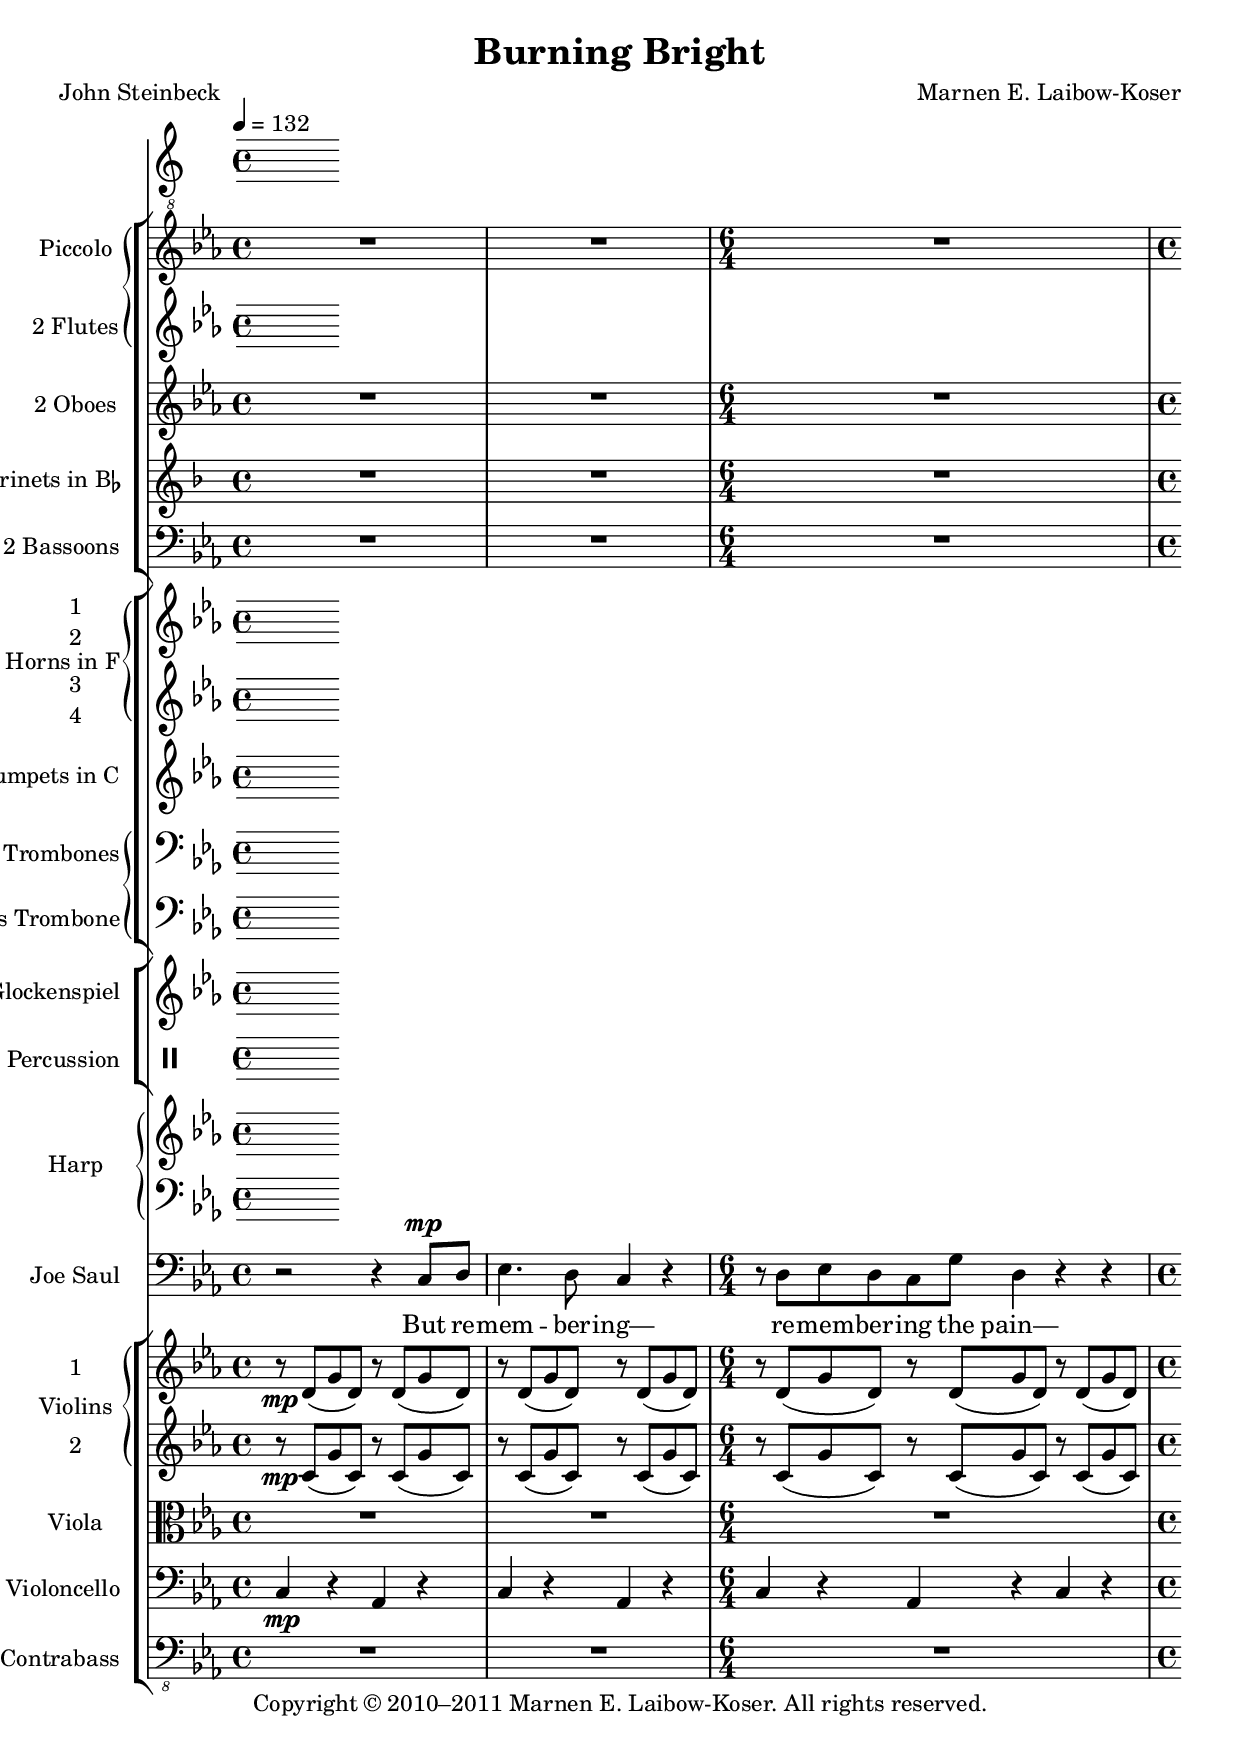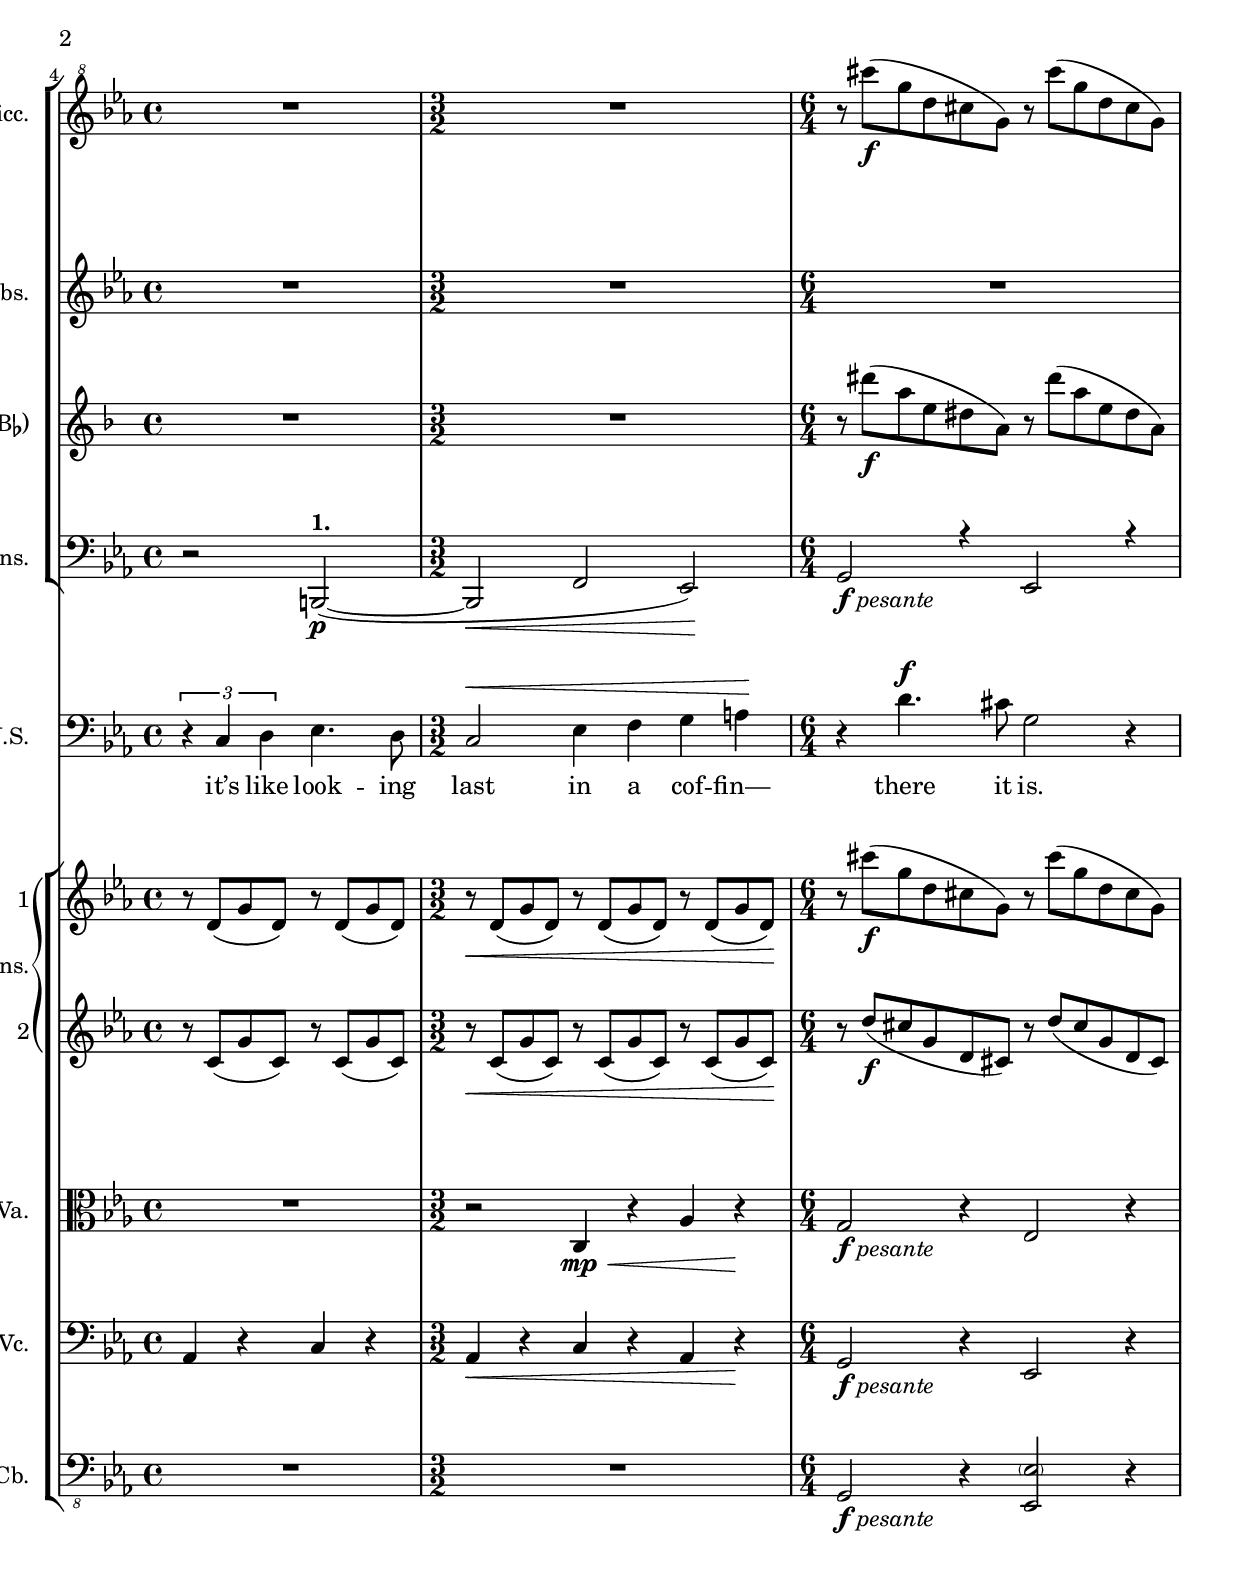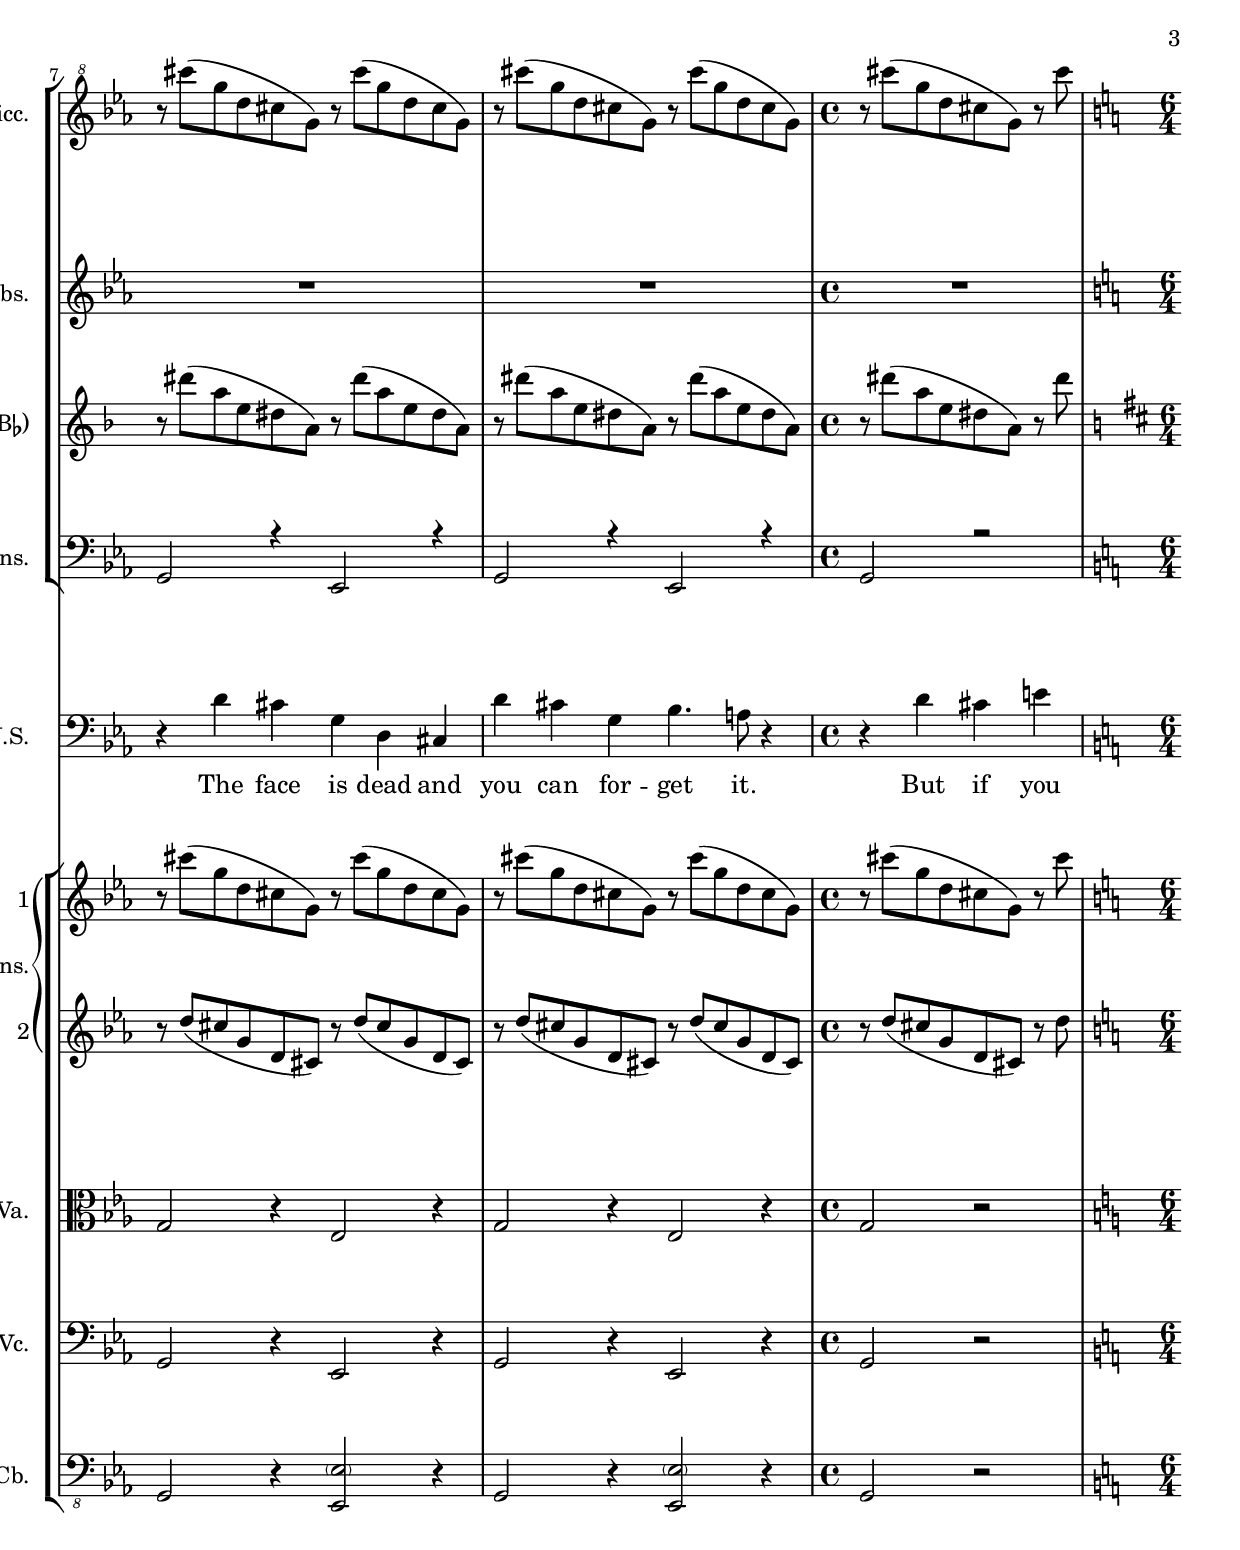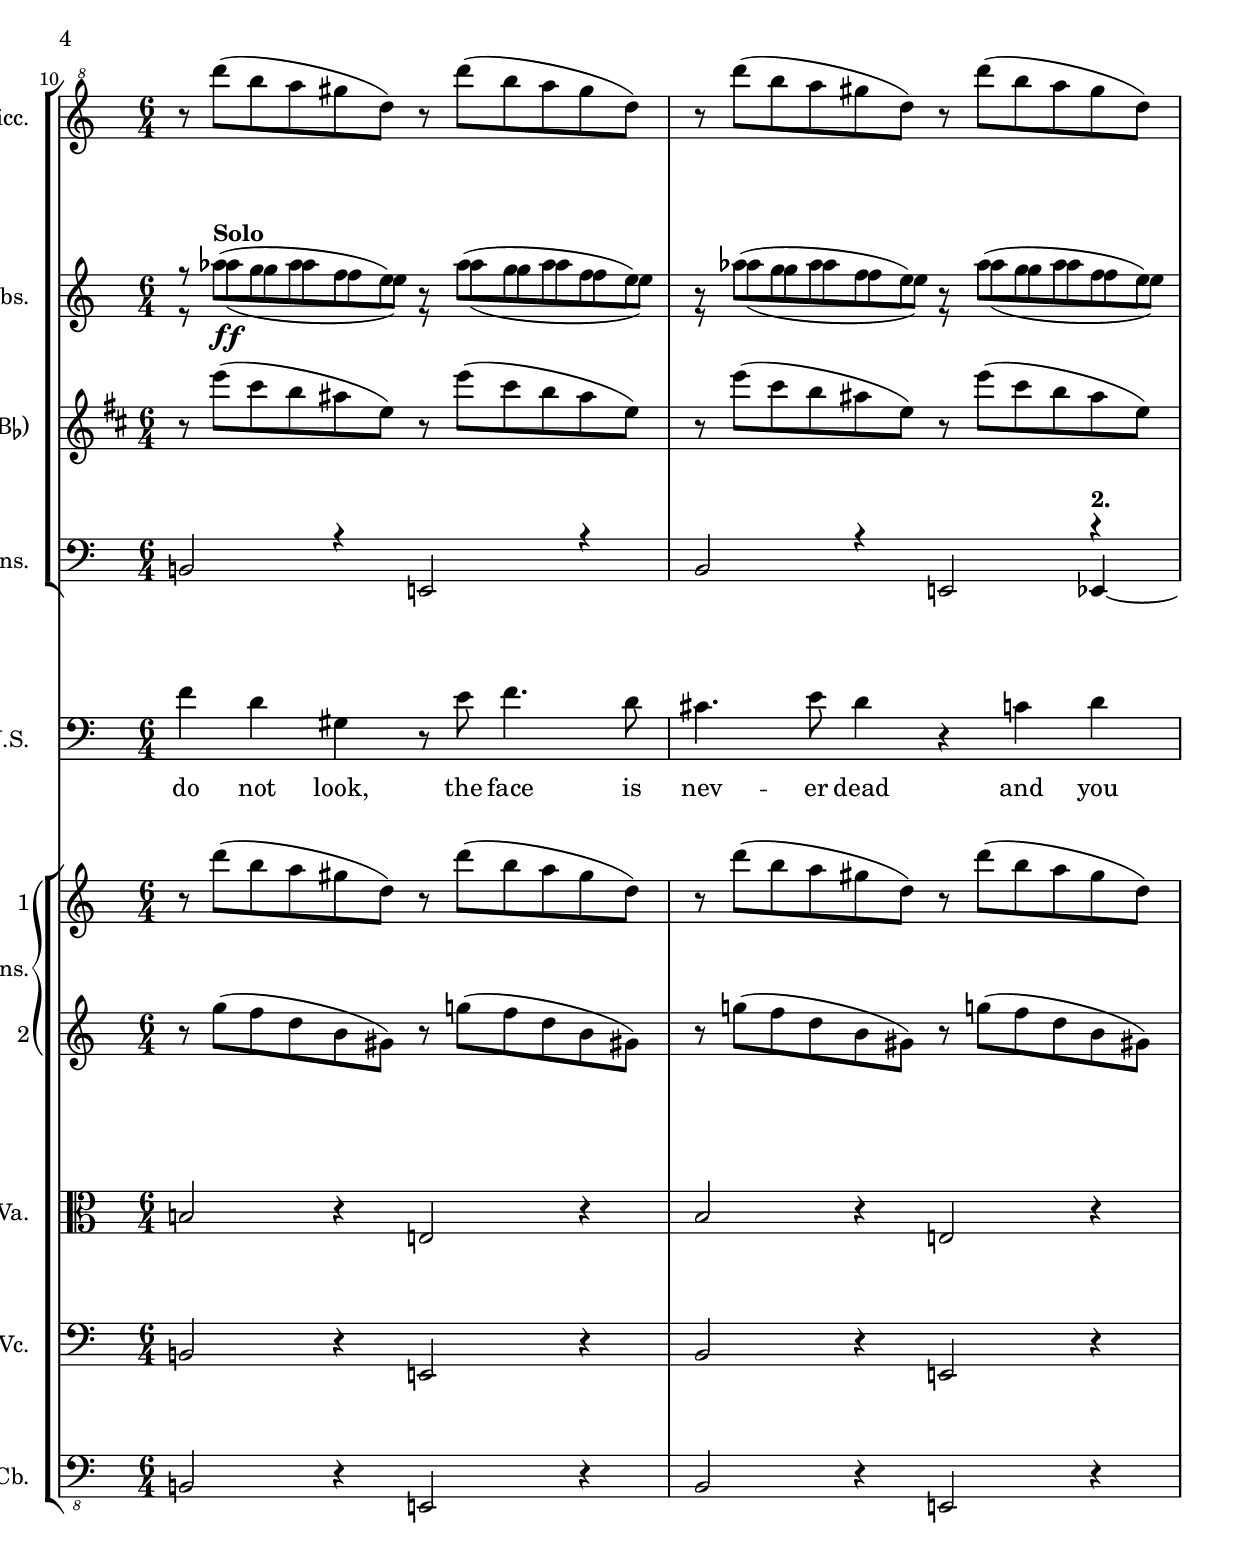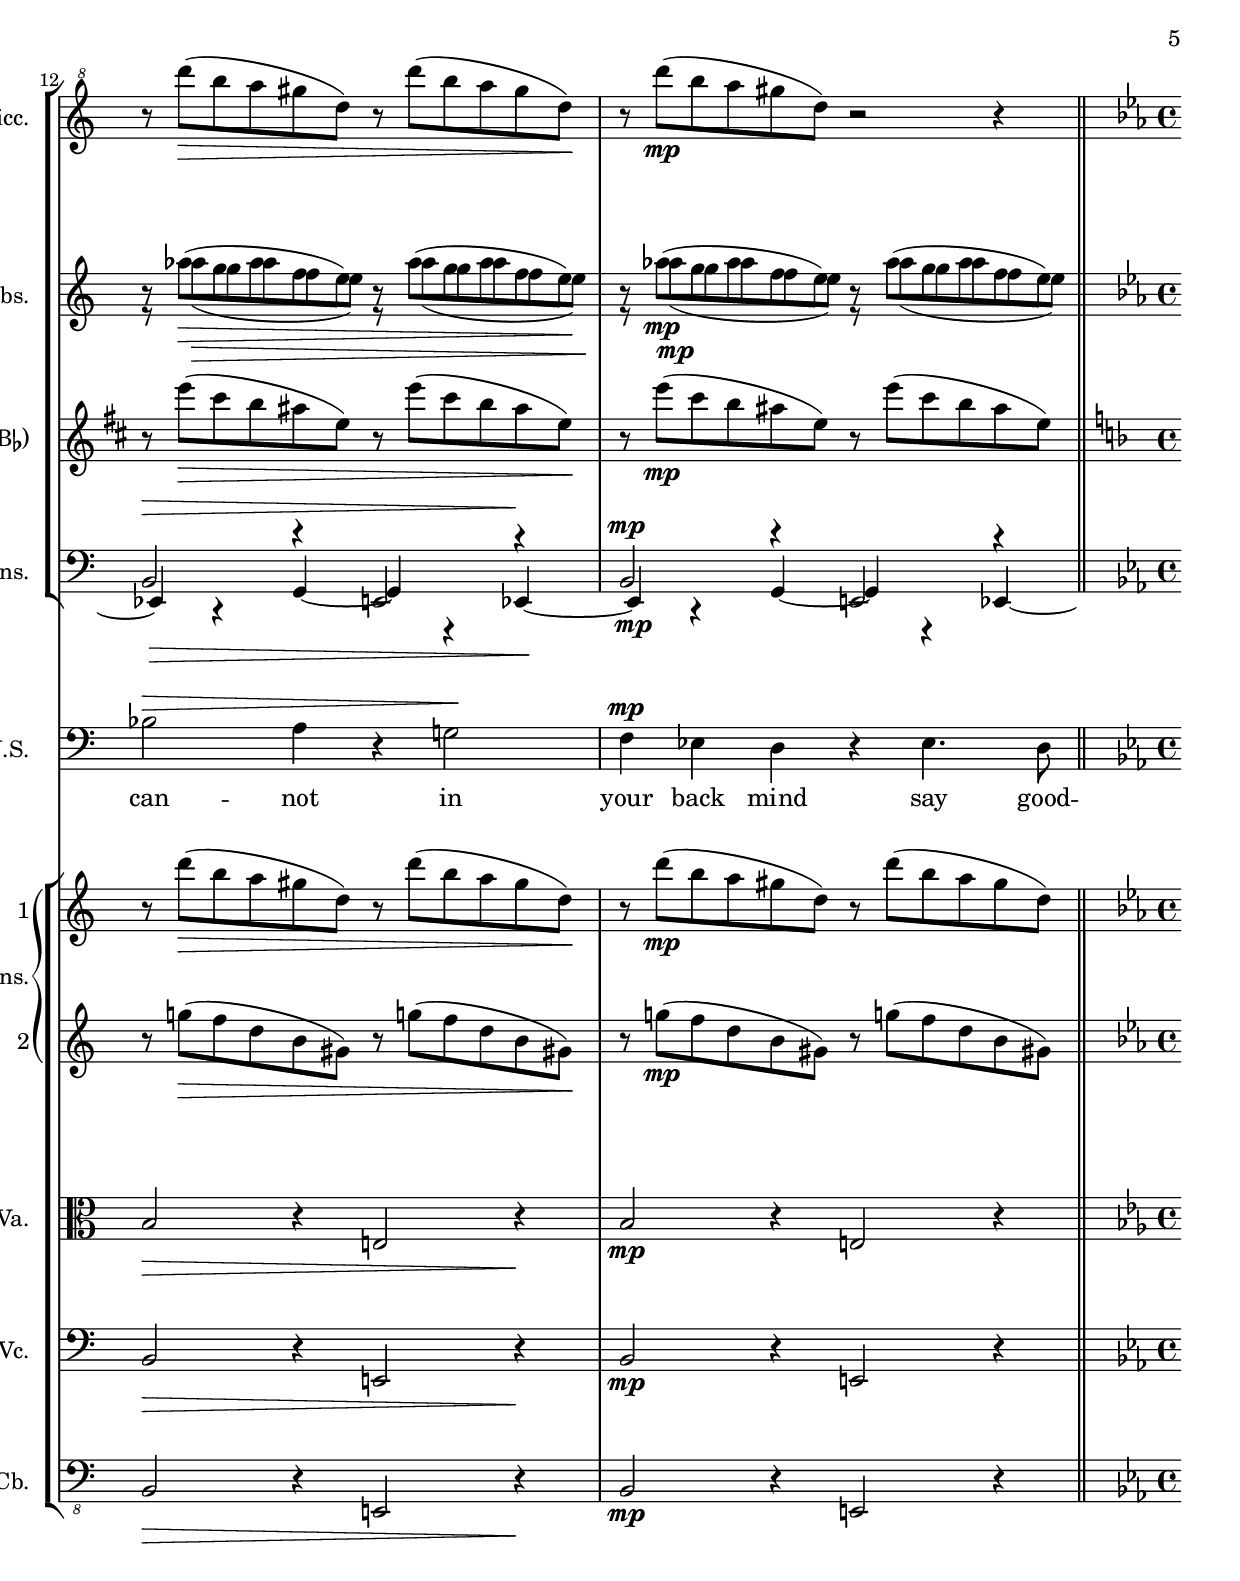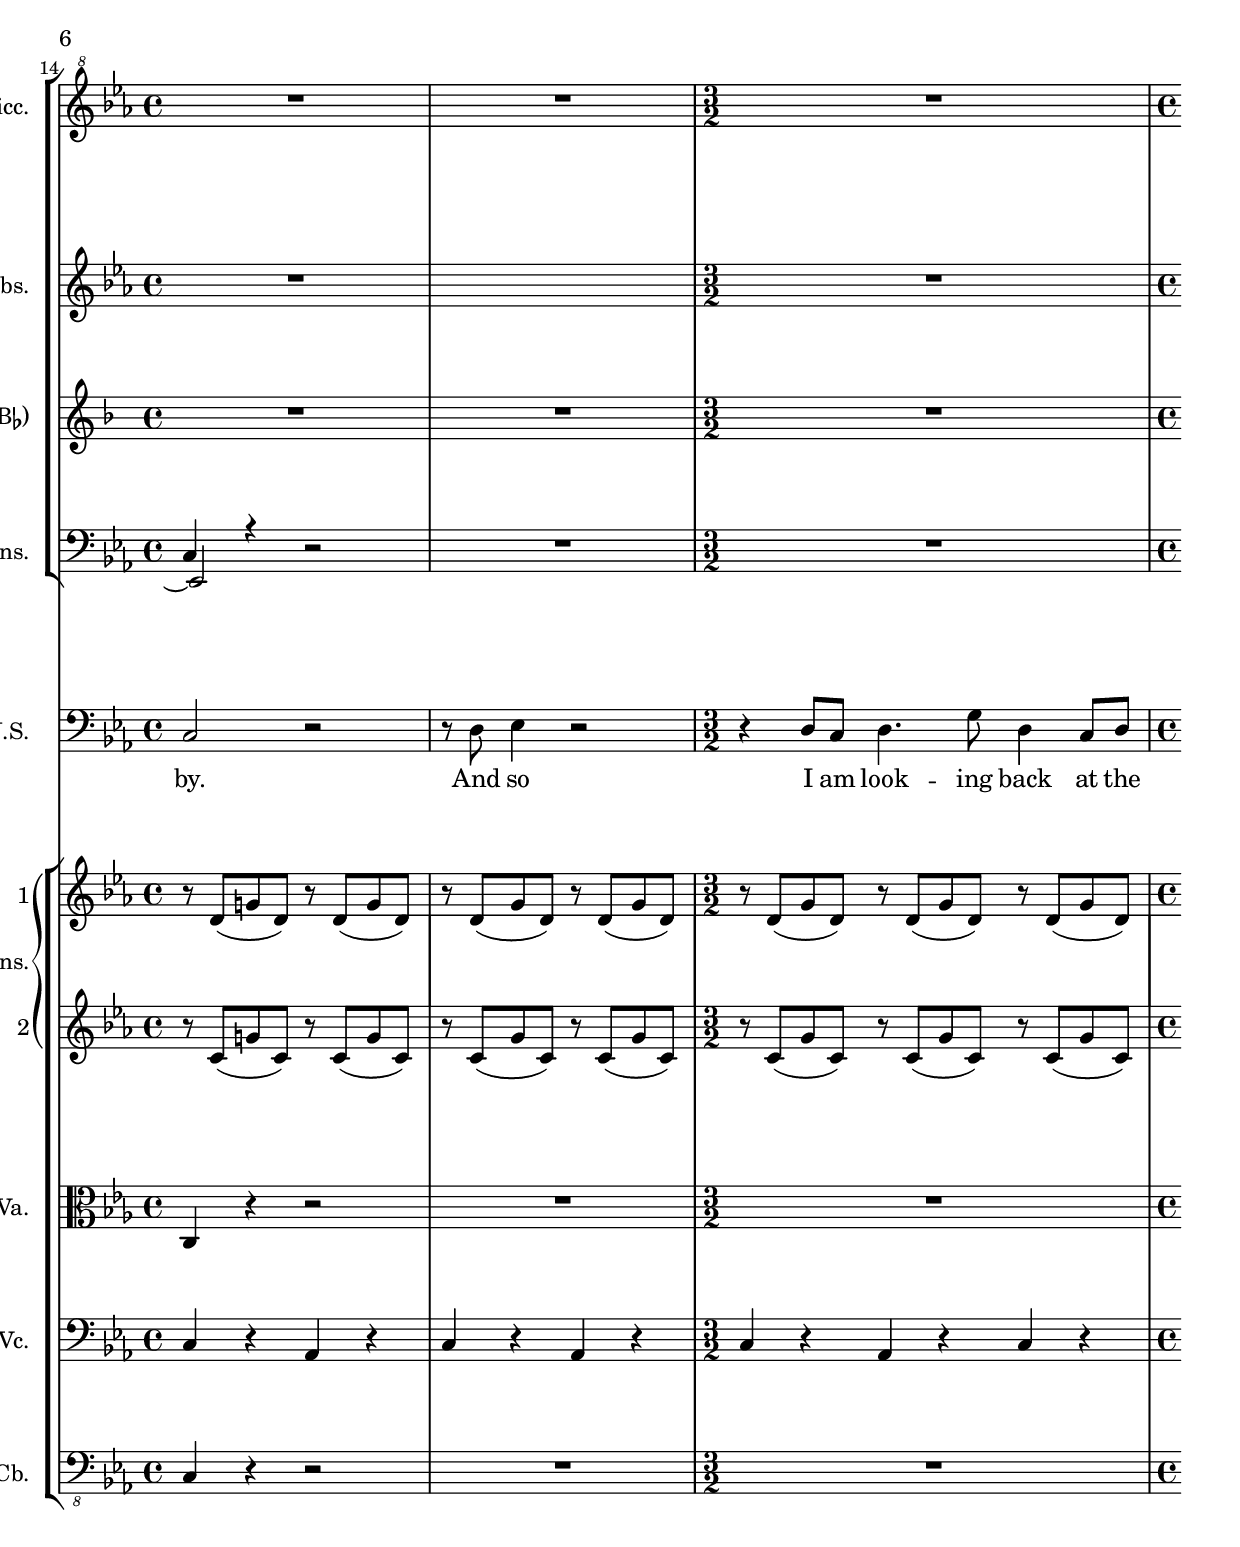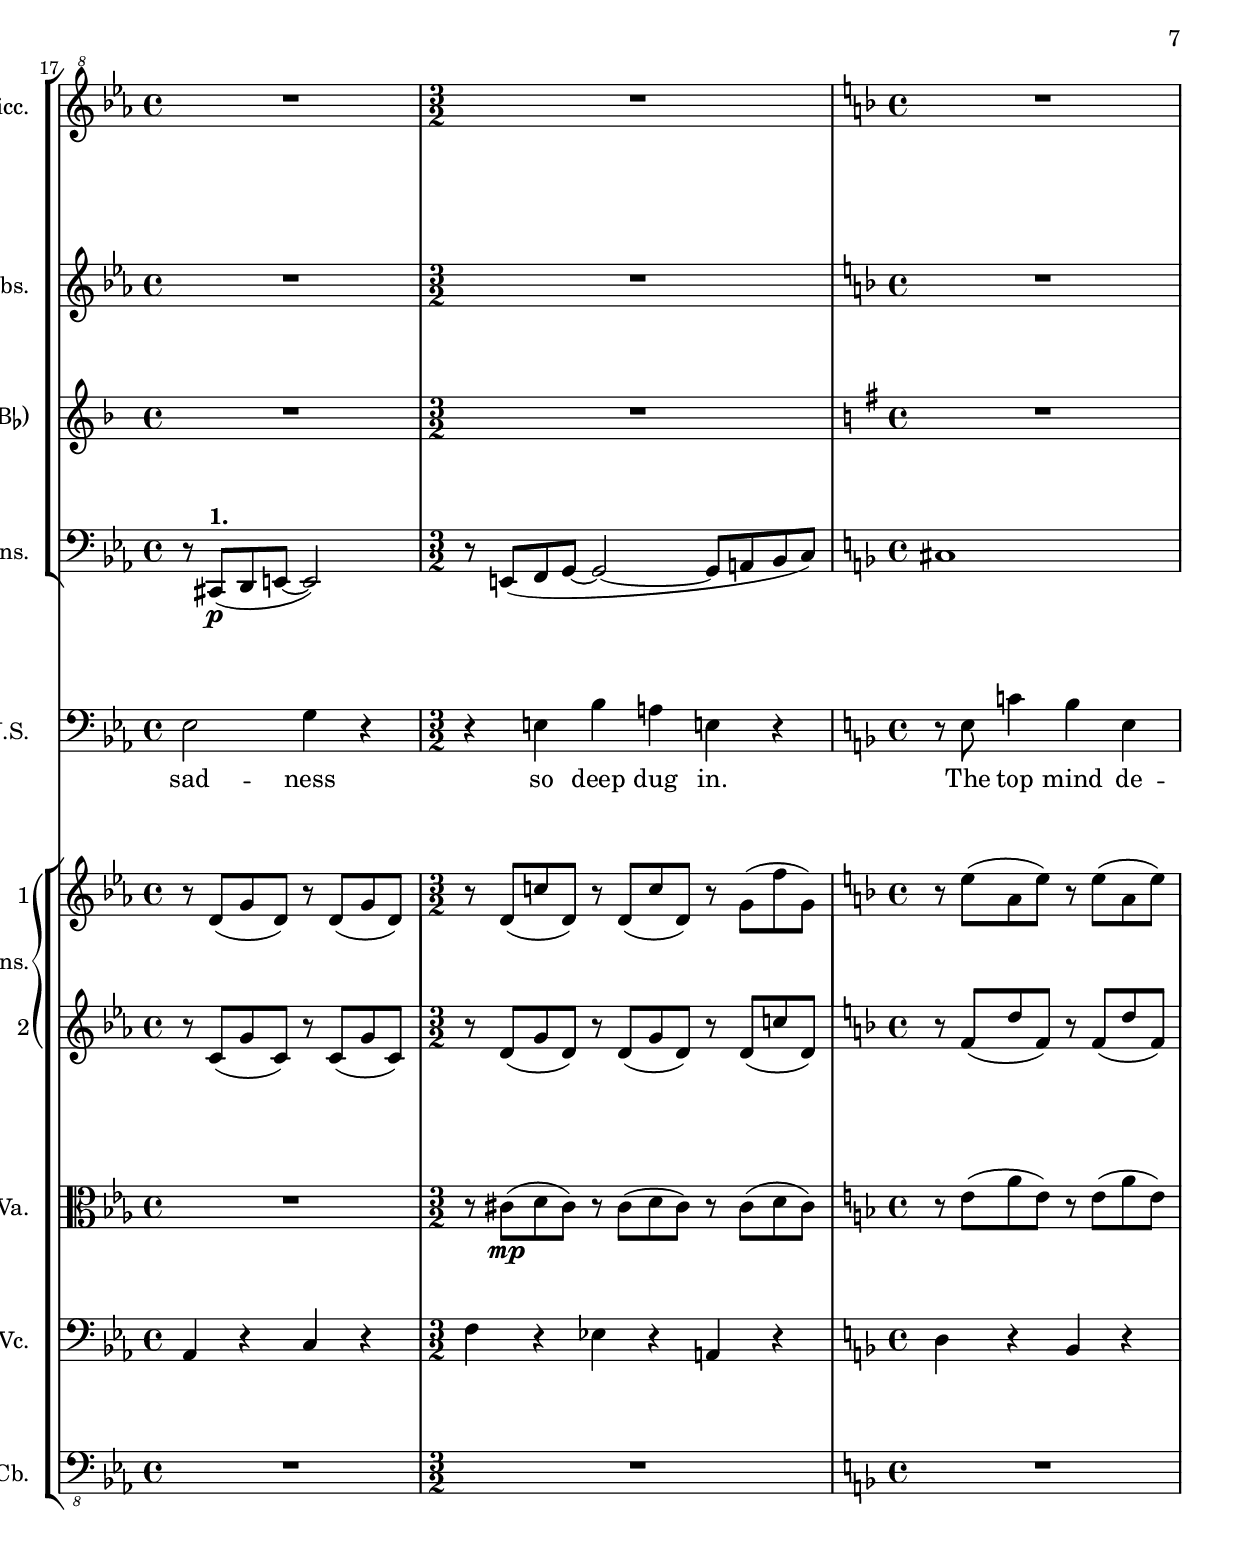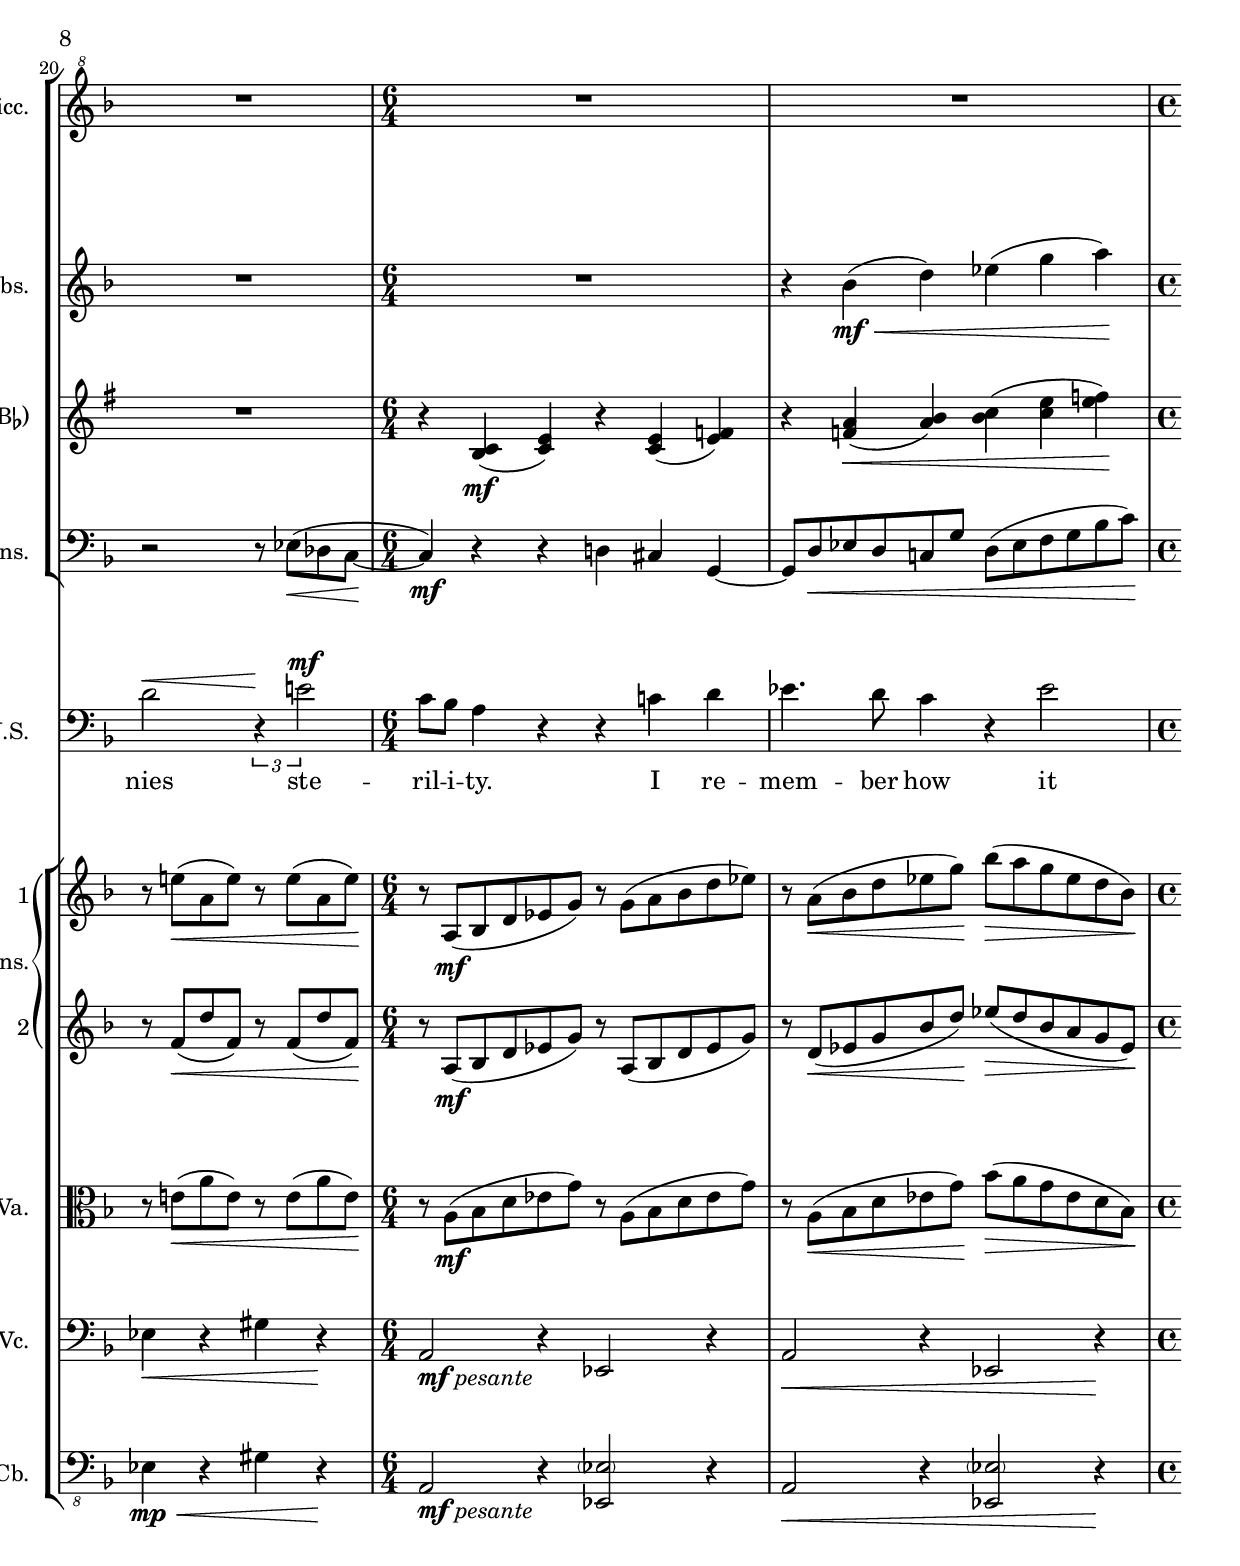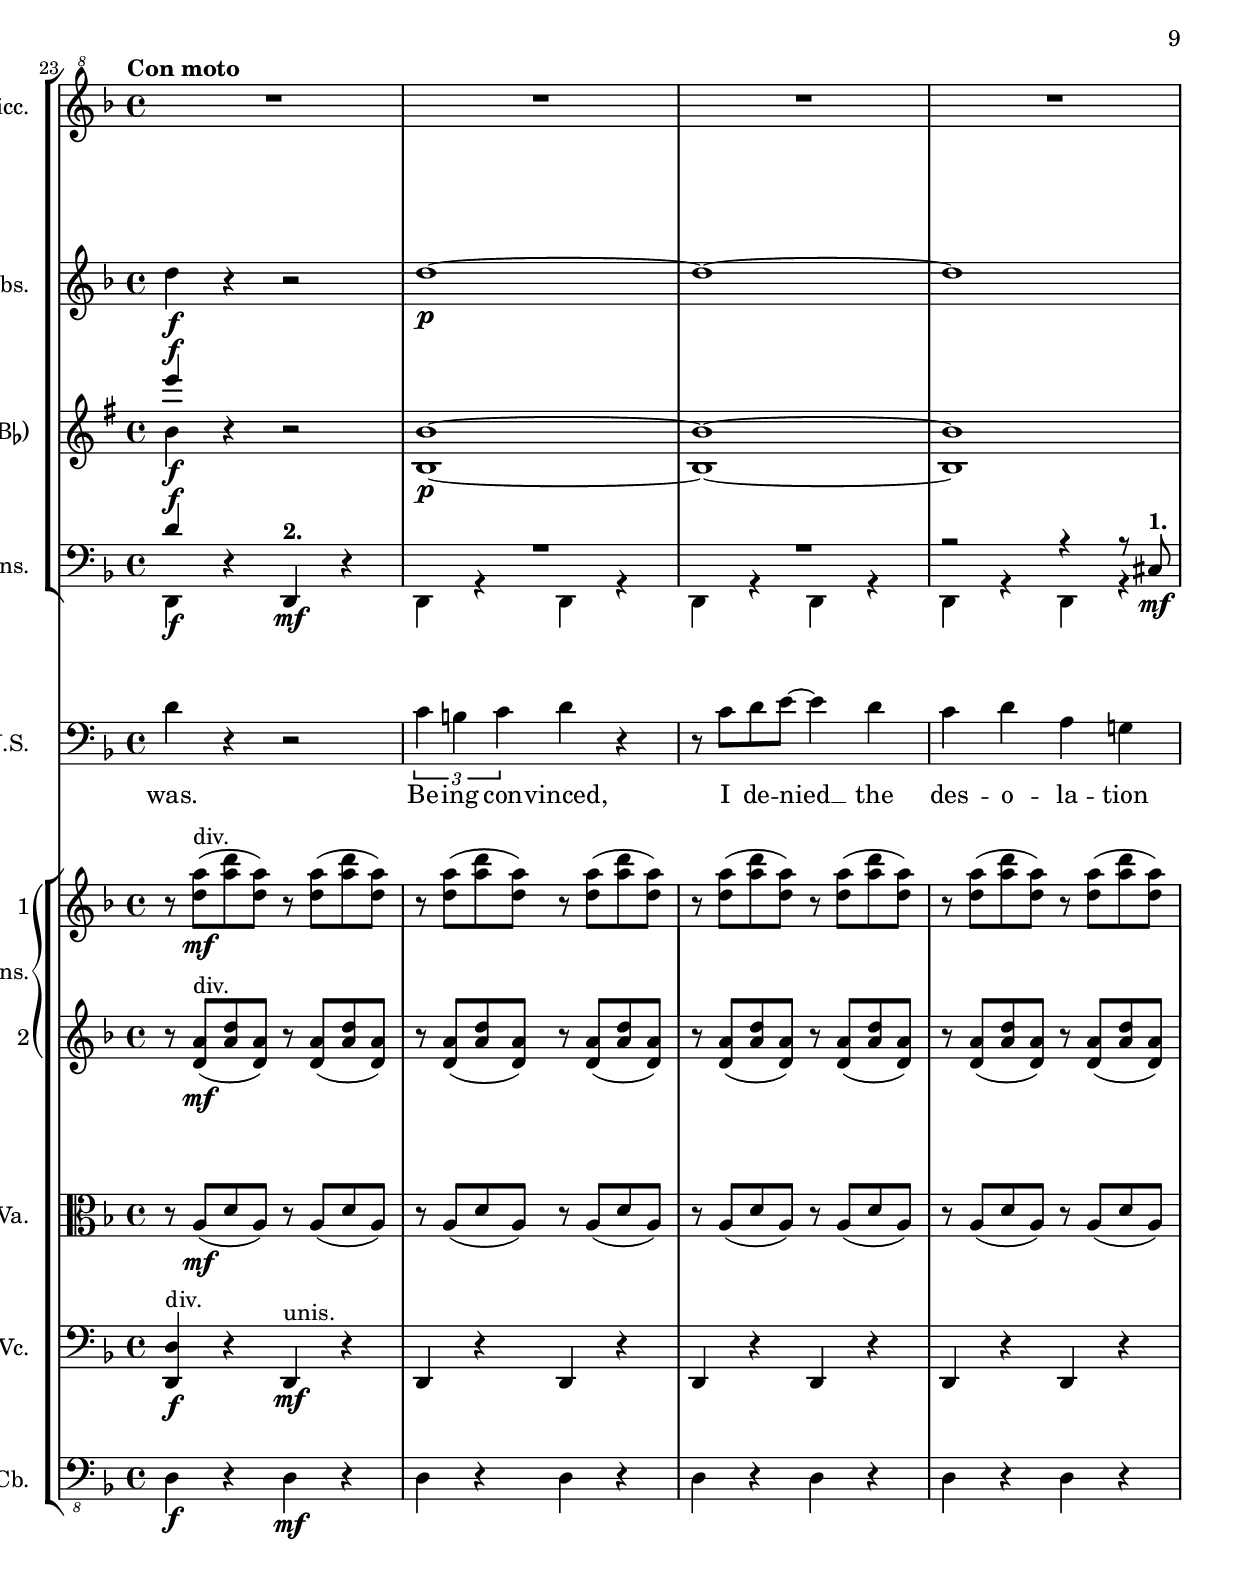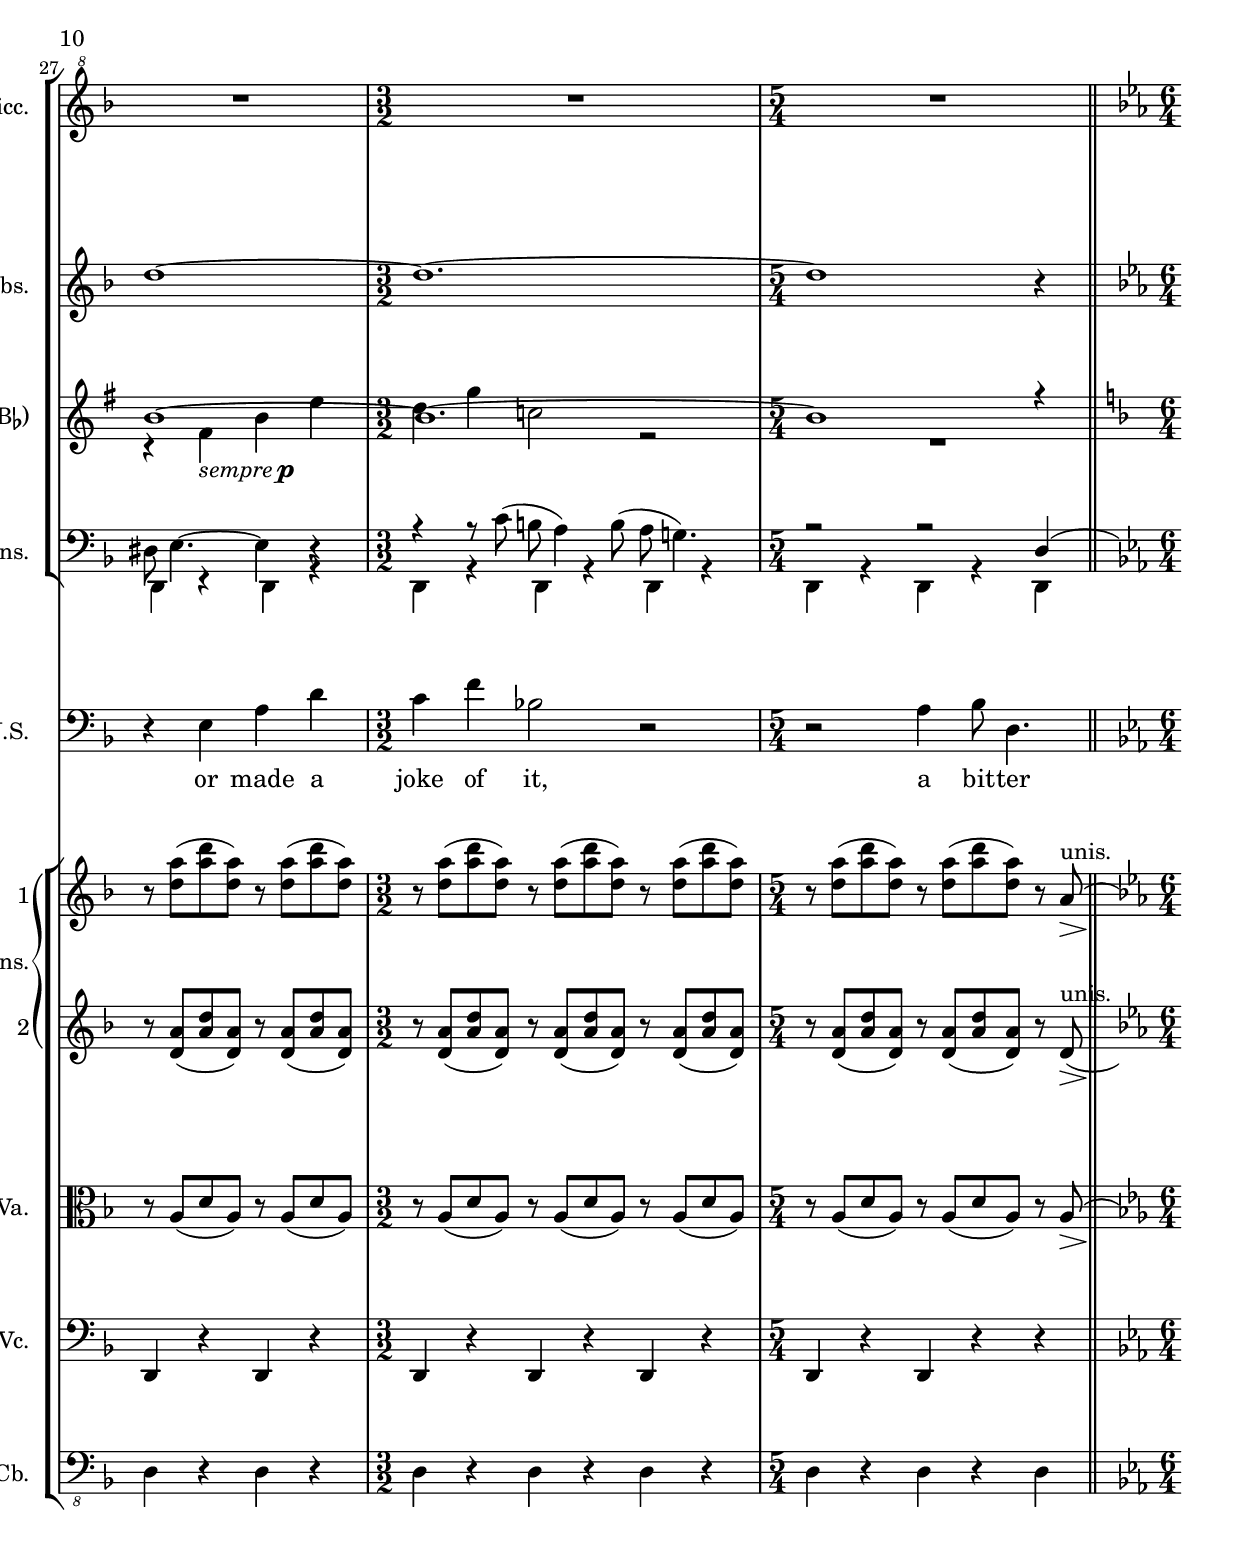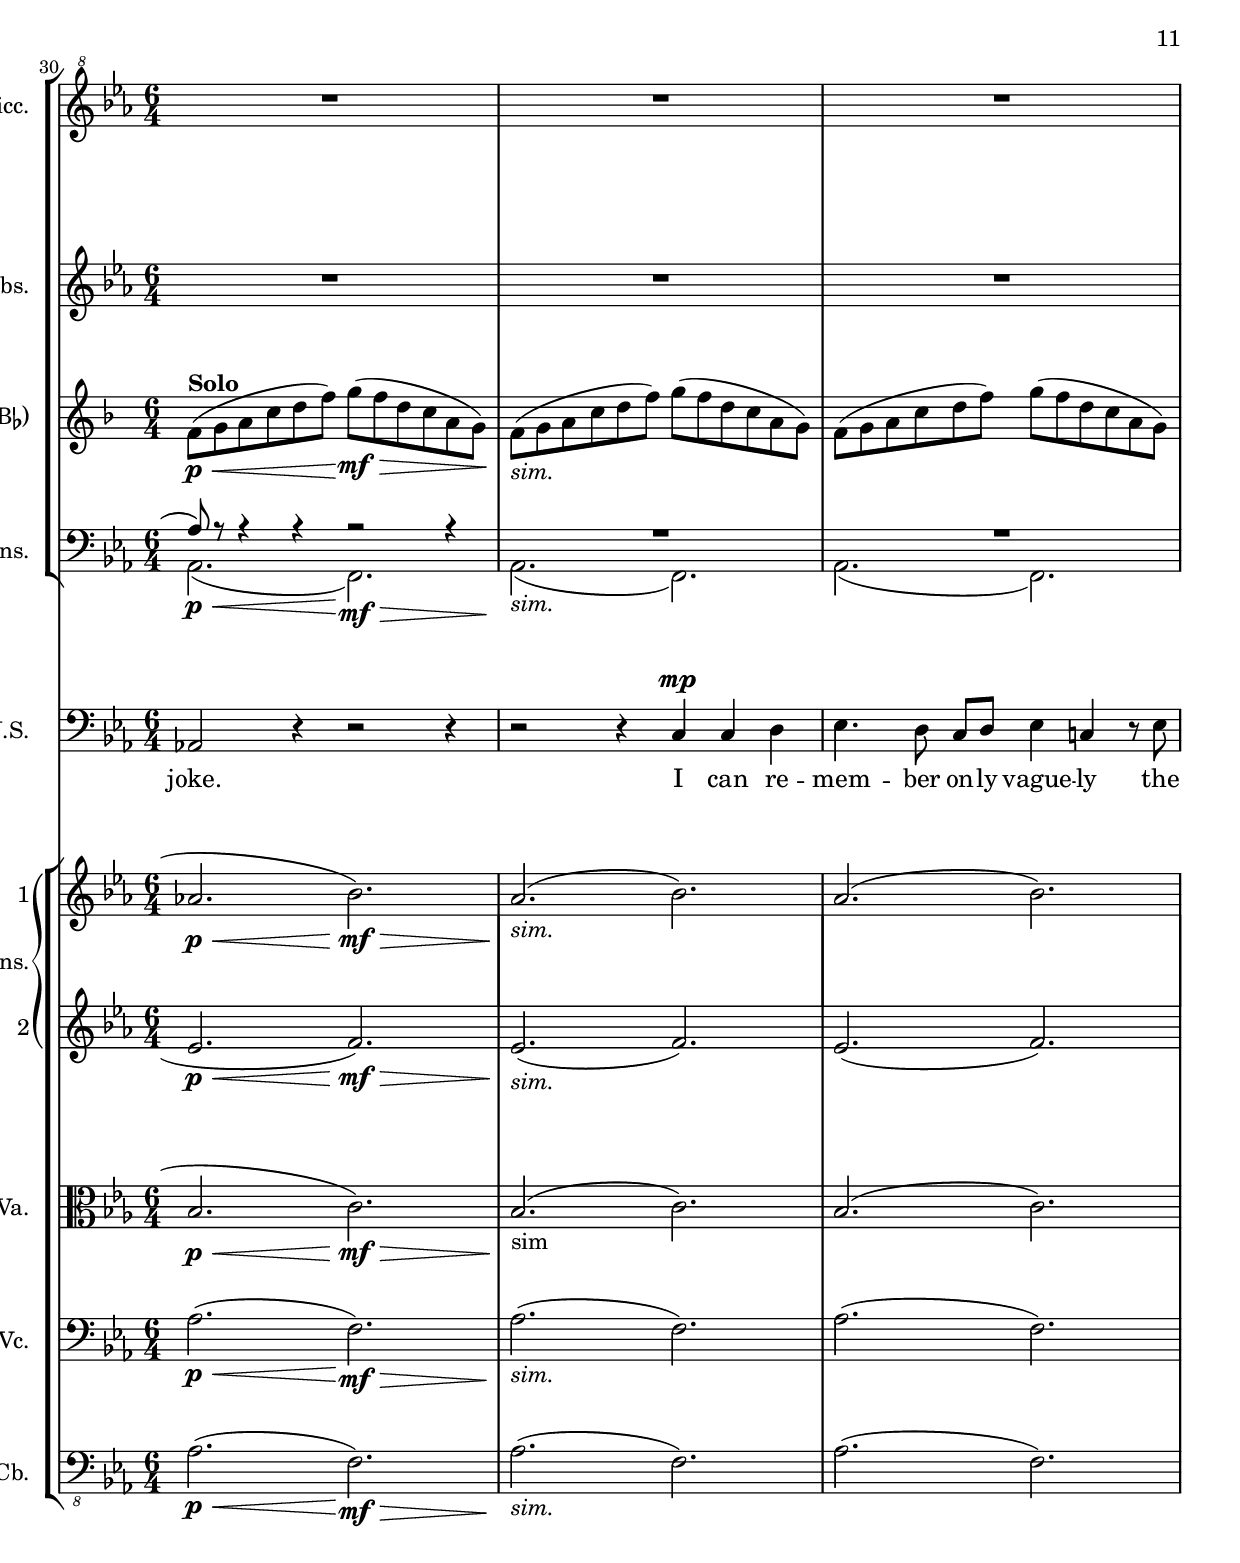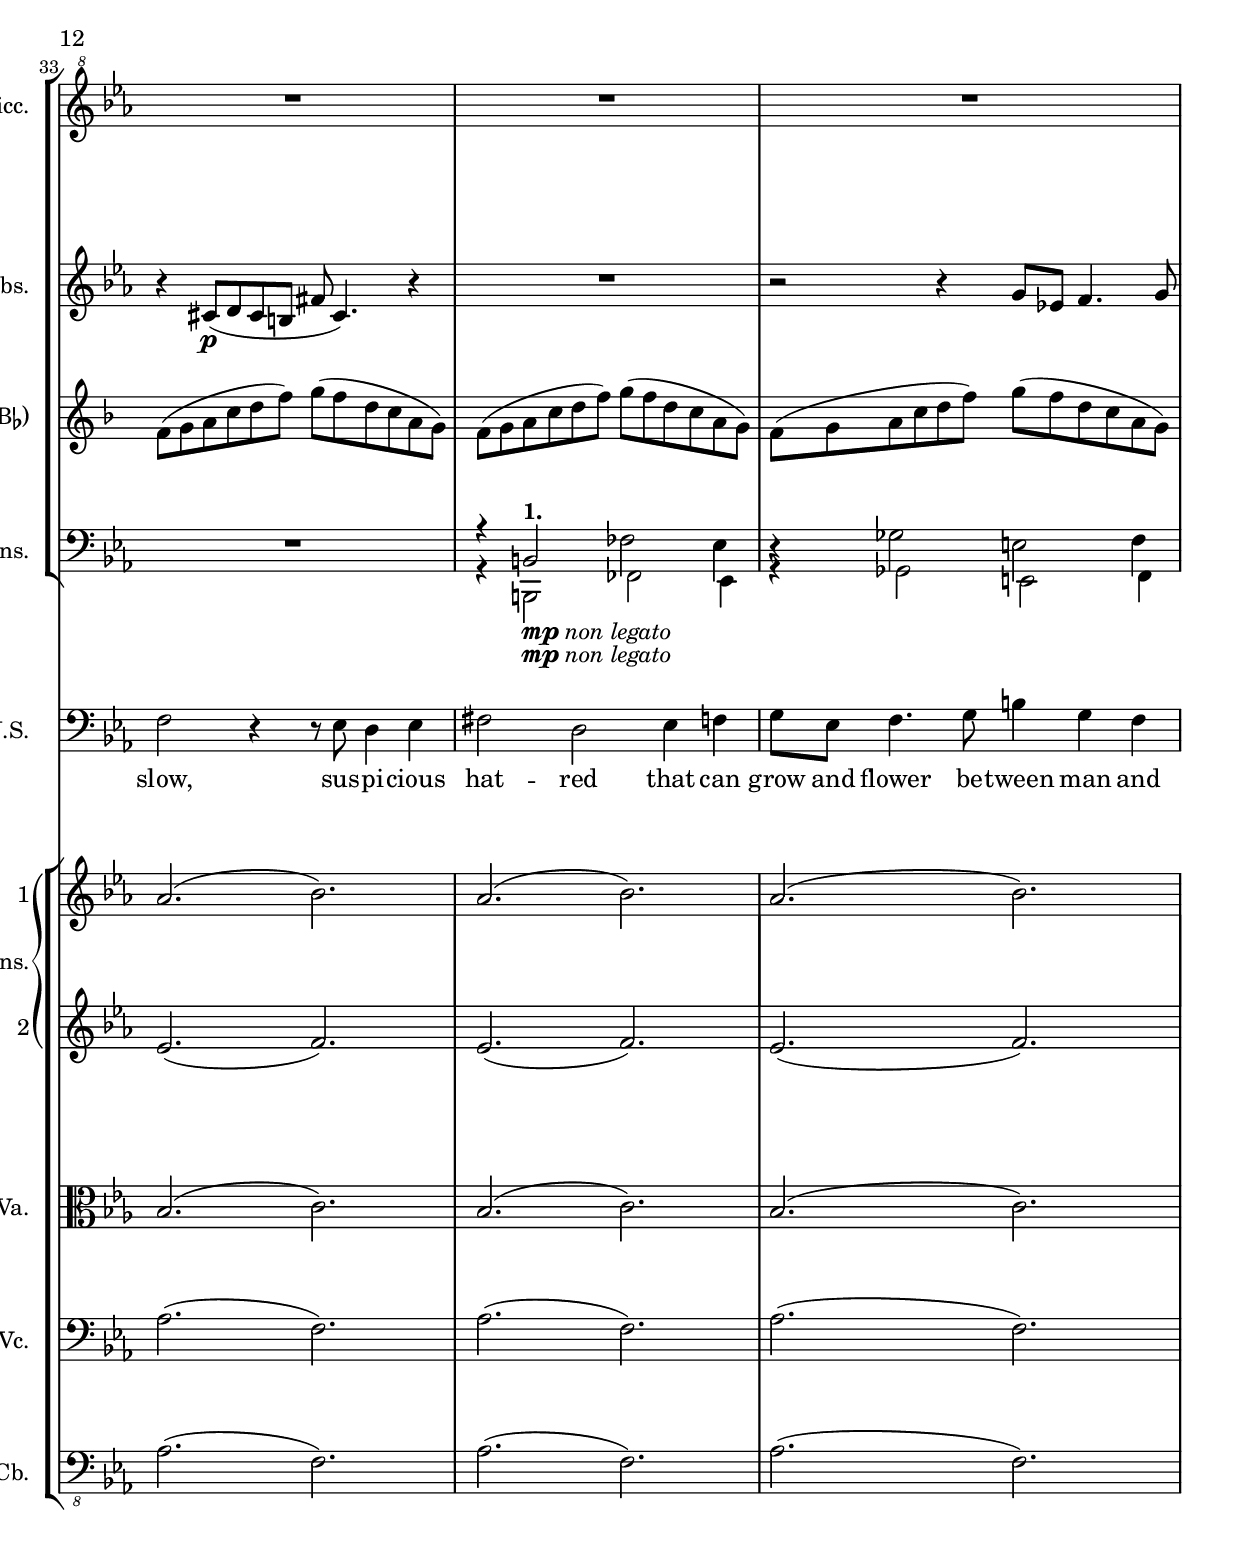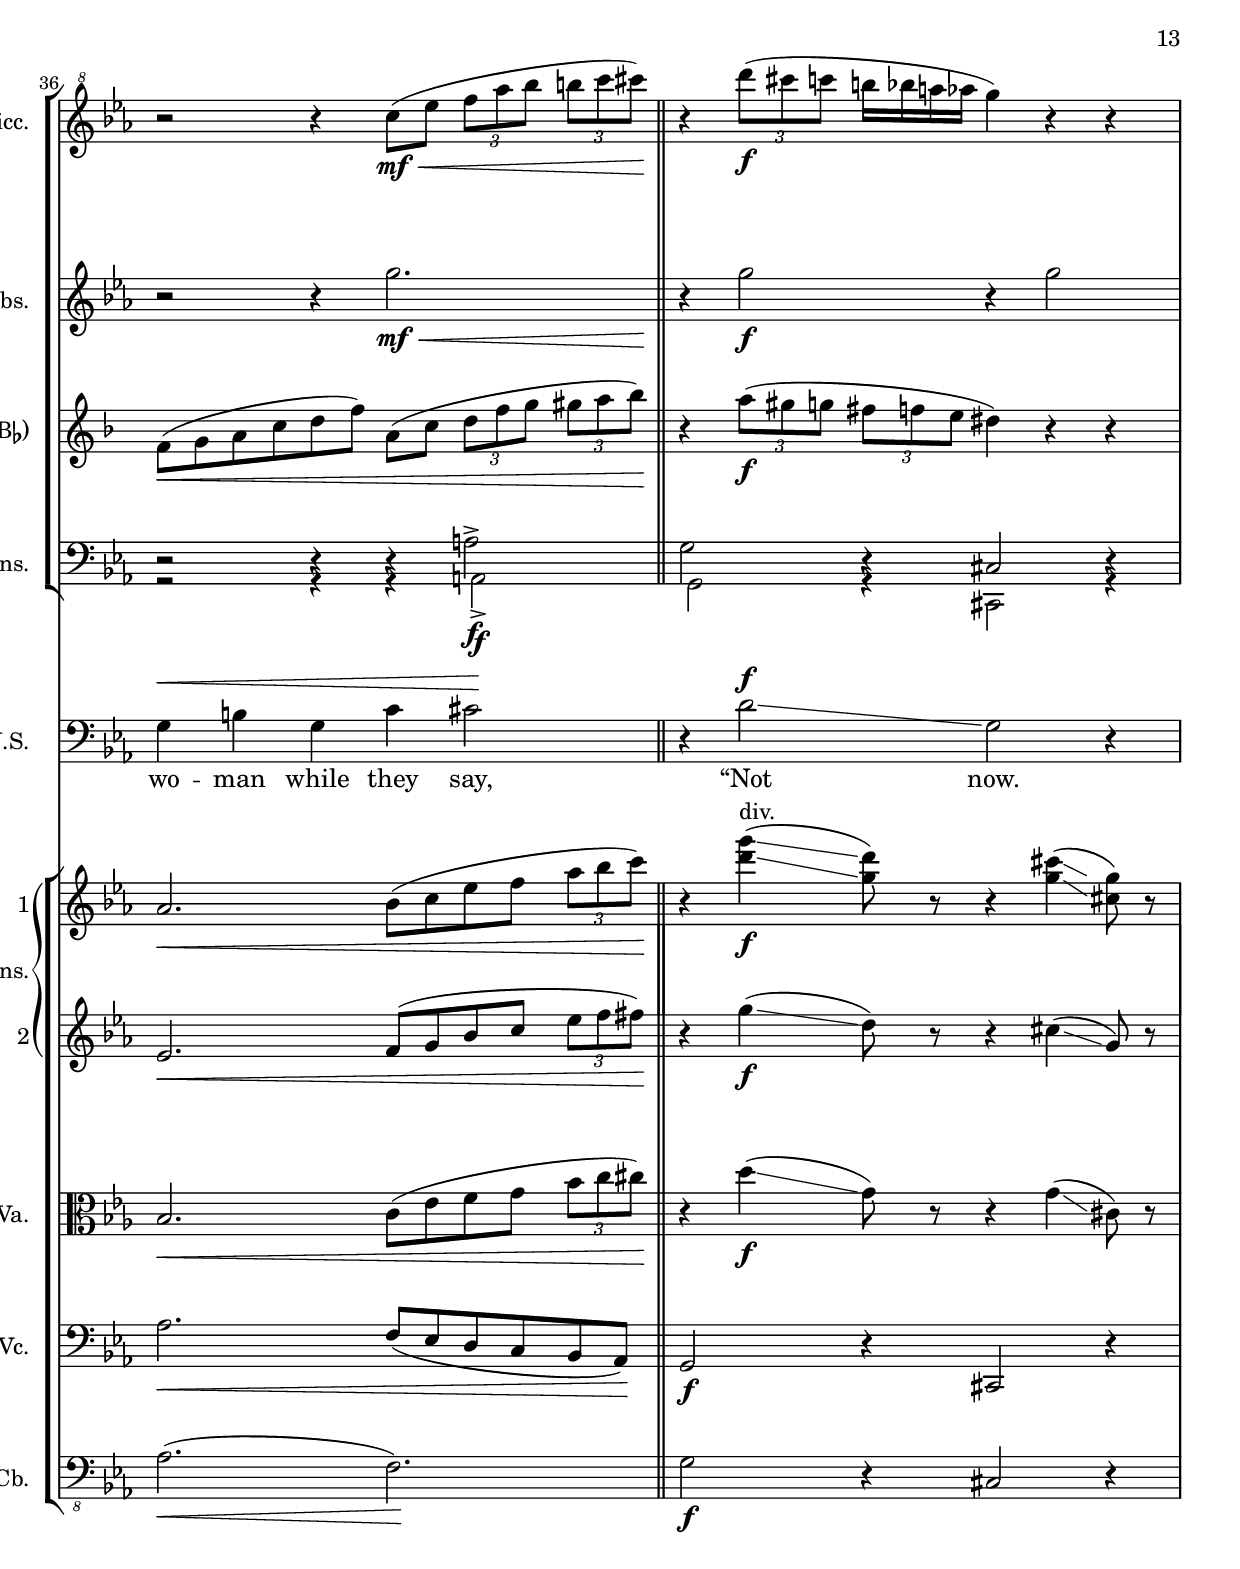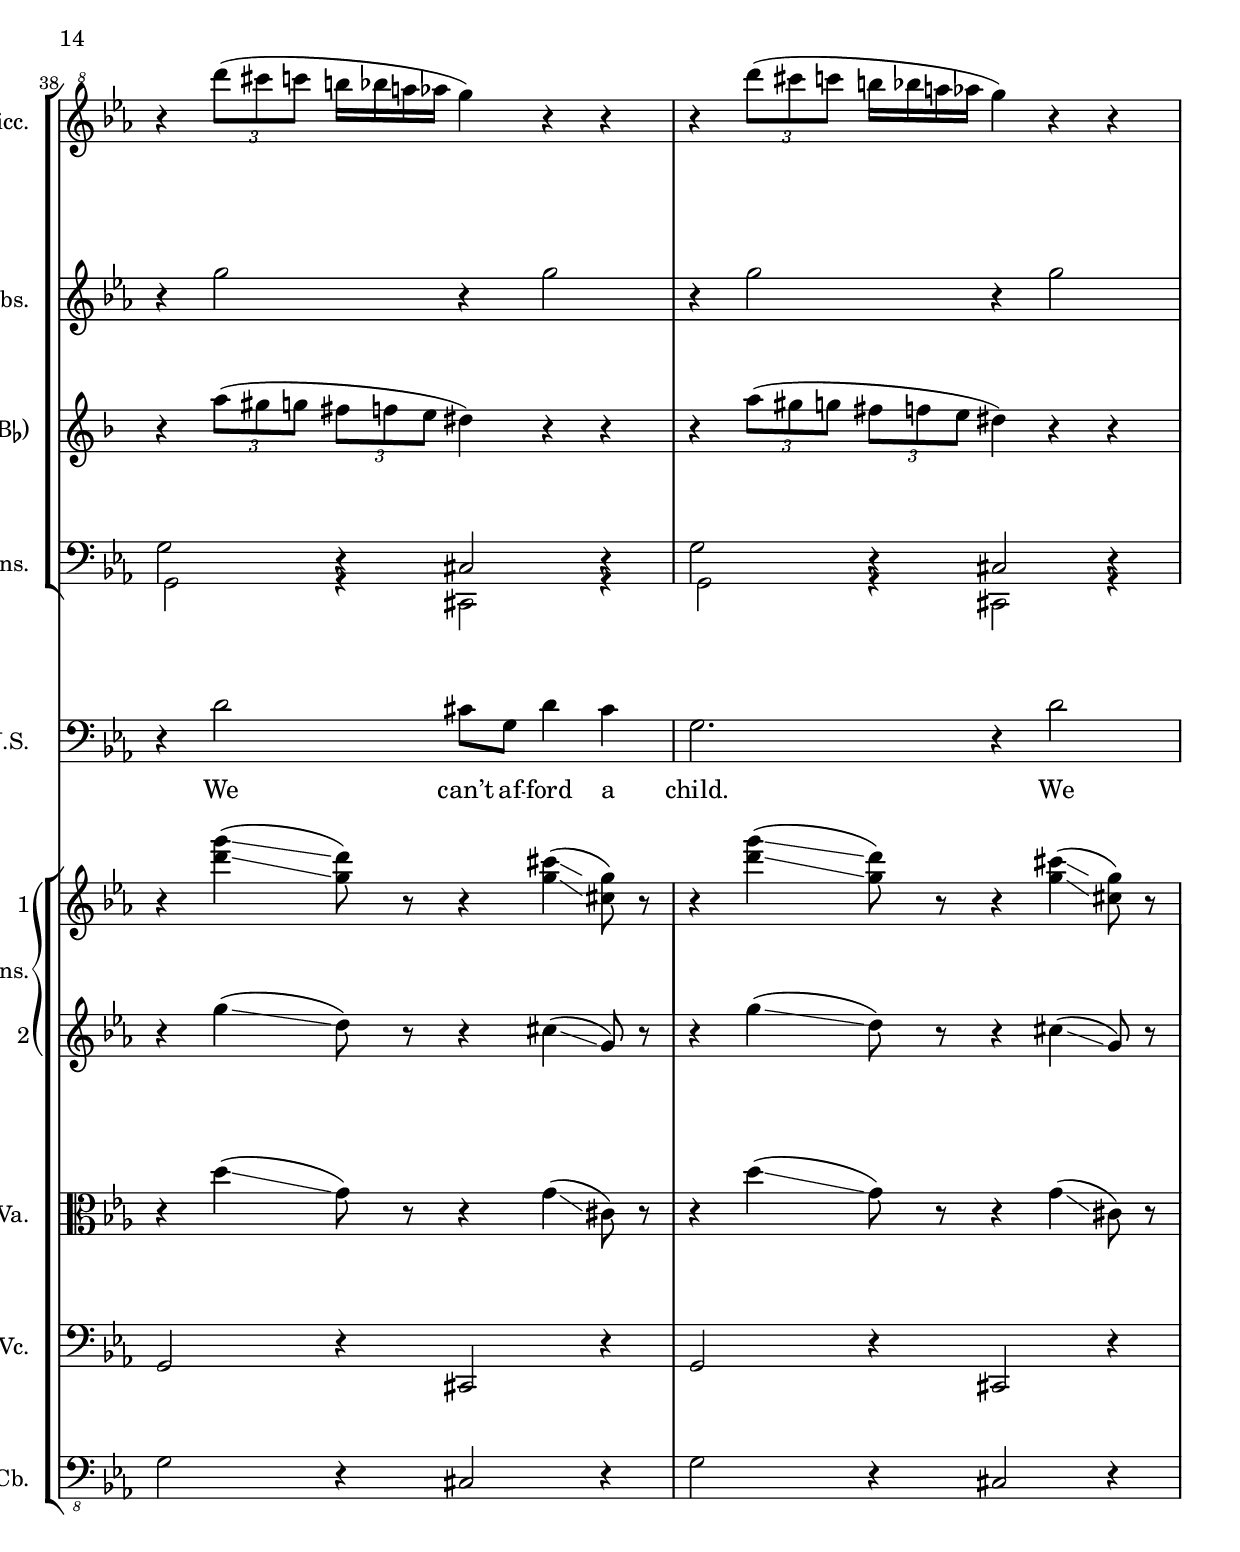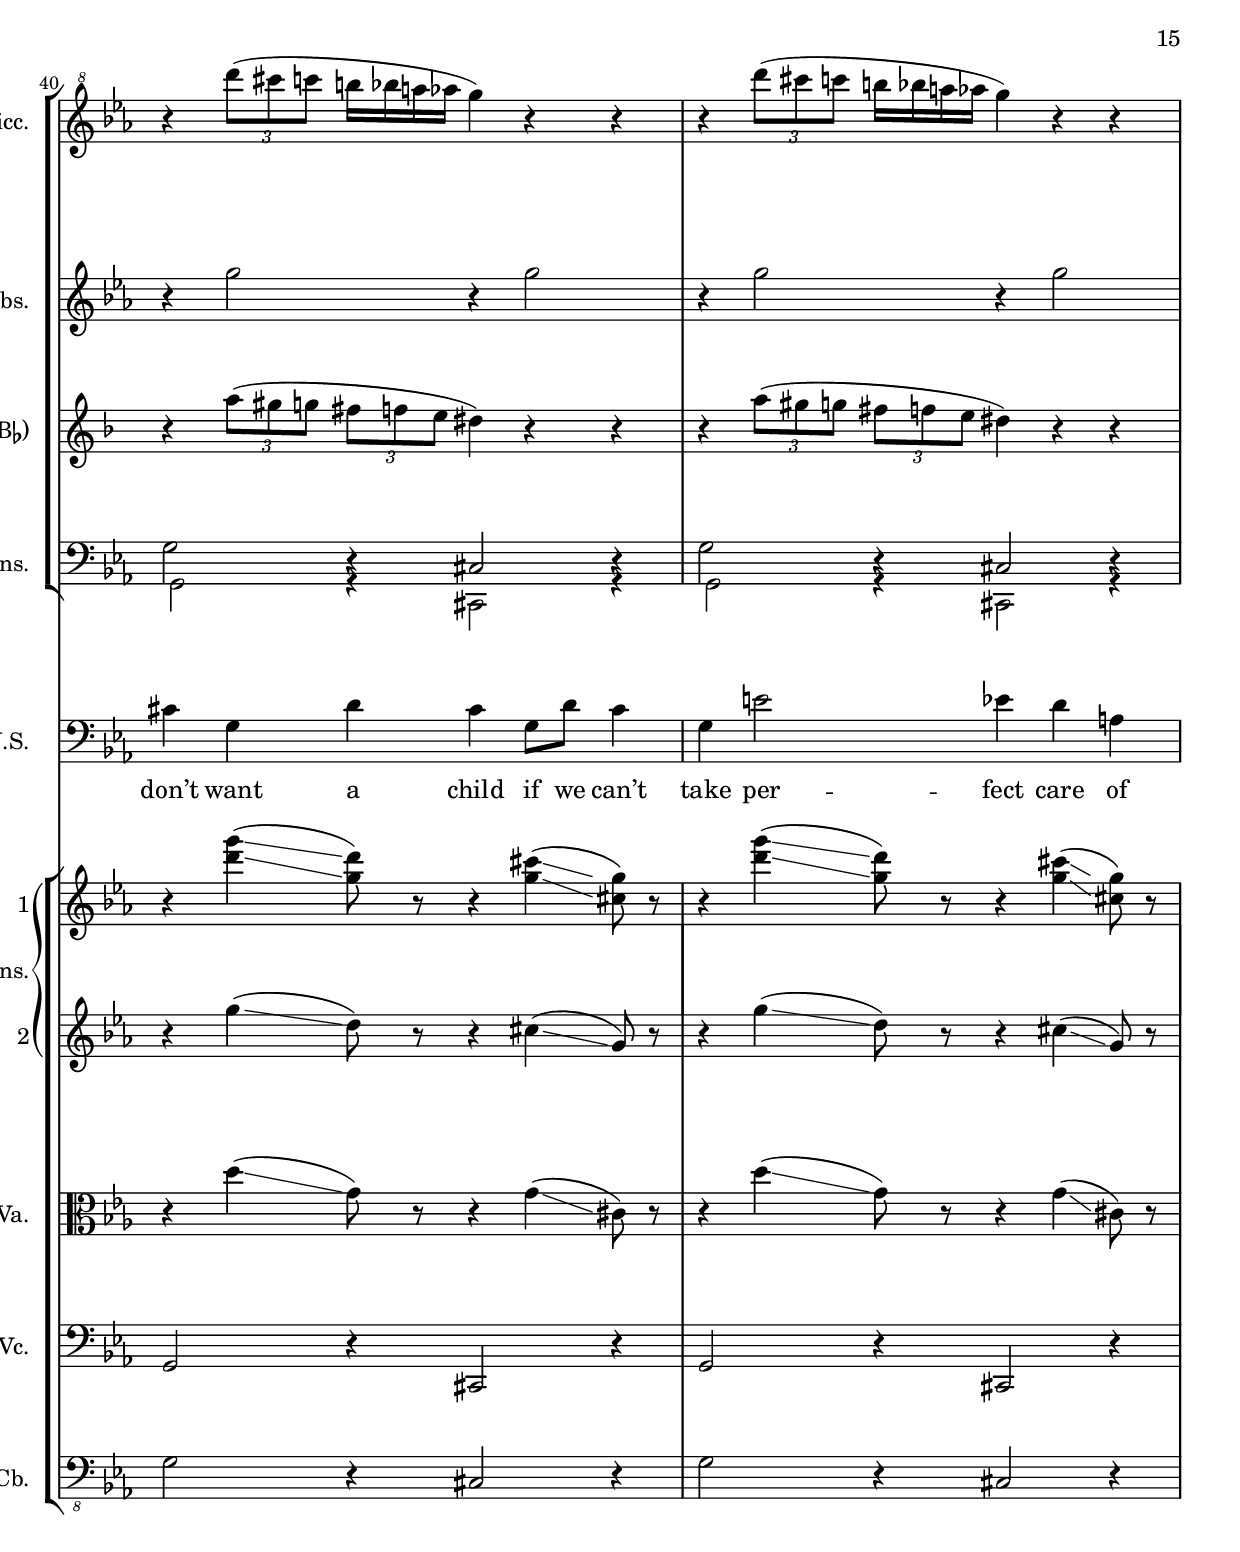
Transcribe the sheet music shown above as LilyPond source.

% Created on Mon Aug 15 13:29:44 EDT 2011
\version "2.14.2"
#(ly:set-option 'relative-includes #t)

\header {
	title = "Burning Bright" 
  poet = "John Steinbeck" 
 	composer = "Marnen E. Laibow-Koser" 
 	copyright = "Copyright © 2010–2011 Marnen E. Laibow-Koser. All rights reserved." 

}

\include "english.ly"
\version "2.18.0"
\include "english.ly"
\version "2.18.0"
\include "english.ly"
\include "../globals.ly"

fluteIINotes = {
  % Orchestration p. 1
  \clef treble
  \key c \minor
  \time 4/4
  R1*2 |
  \time 6/4
  R1. |
  \time 4/4
  R1 |
  % p. 2
  \time 3/2
  R1. |
  \time 6/4
  R1.*3 |
  % p. 3
  \time 4/4
  R1 |
  \key a \minor
  \time 6/4
  R1.*4 \bar "||"
  % p. 4
  \key c \minor
  \time 4/4
  R1*2 |
  % p. 5
  \time 3/2
  R1. |
  \time 4/4
  R1 |
  \time 3/2
  R1. |
  % p. 6
  \key d \minor
  \time 4/4
  R1*2 |
  \time 6/4
  \relative d' {
    r4 d\mf( ef) r ef( g) |
    r a='(\< bf) d( ef g)\! |
    % p. 7
    \time 4/4
    a=''\f r r2 |
    a1\p~ | a~ | a |
    % p. 8
    a~ |
    \time 3/2
    a1.~ |
    \time 5/4
    a1 r4 \bar "||"
  }
  \key ef \major
  \time 6/4
  \relative a' {
    af!8(\p\< bf c ef f af)\! bf(\mf\> af f ef c bf)\! |
    <<
      {
        \repeat unfold 5 {
          af8( bf c ef f af) bf( af f ef c bf) |
        }
      }
      {
        s_\sim
      }
    >>
    % p. 10
    af='8(\< bf c ef f af) c,( ef \tuplet 3/2 { f[ af bf] } \tuplet 3/2 { b[ c cs])\! } \bar "||"
    <<
      { \repeat unfold 5 { r4 \tuplet 3/2 { d='''8( cs c } b16 bf a af g4) r r | } }
      { s4 s\f }
    >>
  }
}

\addQuote "flute2" { \fluteIINotes }
\addQuote "flute2_d" { \transpose c' c \fluteIINotes }

\version "2.18.0"
\include "english.ly"
\include "../globals.ly"

violinINotes = {
  % Orchestration p. 1
  \key c \minor
  <<
    {
        \time 4/4
      s1*2\mp |
      \time 6/4
      s1. |
      \time 4/4
      s1 |
      % p. 2
      \time 3/2
      s2\< s2.. s8\! |
      \time 6/4
      s8 s\f s2 s2. |
      s1.*2 |
      % p. 3
      \time 4/4
      s1 |
    }
    {
      \repeat unfold 12 {
        \relative d' {
          r8 d([ g d)]
        }
      }
      \repeat unfold 7 {
        \relative c''' {
          r8 cs([ g d cs g=')]
        }
      }
      r8 cs''' |
    }
  >>
  \key a \minor
  \time 6/4
  <<
    {
      s1.*2 |
      % p. 4
      s8 s\> s2 s s8 s\! |
      s8 s\mp
    }
    {
      \repeat unfold 8 {
        \relative d''' {
          r8 d( b a gs d='')
        }
      }
    }
  >>
  \bar "||"
  \key c \minor
  <<
    {
      \relative d' {
        r8 d( g! d)
        \repeat unfold 8 { r8 d( g d) }
      }
    }
    {
      \time 4/4 s1*2
      % p. 5
      \time 3/2 s1.
      \time 4/4 s1
    }
  >>
  \time 3/2
  \relative d' {
    r8 d( c'! d,) r d( c' d,) r g='( f' g,) |
    % p. 6
    \key d \minor
    \time 4/4
    \repeat unfold 2 { r8 e'=''( a, e') }
    r e!=''(\< a, e') r e( a, e')\! |
  }
  \time 6/4
  \relative a {
    r8 a(\mf bf d ef g) r g( a bf d ef) |
    r8 a,='(\< bf d ef g)\! bf(\> a g ef d bf)\! |
  }
  % p. 7
  <<
    { \repeat unfold 15 { r8 a''([ d''' a'')] } }
    { \repeat unfold 15 { r8 d''([ a'' d'')] } }
    { s8 s\mf^\div }
  >>
  \relative a' {
    % p. 8
    r8 a(\>^\unis |
    \key ef \major
    af!2.\!\p\< bf)\!\mf\> |
    % p. 9
    << { \repeat unfold 5 { af( bf) | } } { s\!_\sim } >>
    % p. 10
    af='2.\< bf8( c ef f \tuplet 3/2 { af[ bf c])\! } |
  }
  <<
    \repeat unfold 5 \relative g''' { r4 g( \glissando d8) r r4 cs( \glissando g8) r | }
    \repeat unfold 5 \relative d''' { r4 d( \glissando g,8) r r4 g( \glissando cs,=''8) r | }
    { s4 s\f^\div }
  >>
}

\addQuote "violin1" { \violinINotes }


\addQuote "flute2_u" { \transpose c c' \fluteIINotes }
\addQuote "violin1_u" { \transpose c c' \violinINotes }

piccoloNotes = {
  % Orchestration p. 1
  \clef "G^8"
  \key c \minor
  \time 4/4
  R1*2 |
  \time 6/4
  R1. |
  \time 4/4
  R1 |
  % p. 2
  \time 3/2
  R1. |
  \time 6/4
  \quoteDuring #"violin1_u" {
    s1.*3 |
    % p. 3
    \time 4/4
    s1 |
    \time 6/4
    s1.*3 |
    % p. 4
    s2.
  }
  r2 r4 \bar "||"
  \time 4/4
  \key c \minor
  R1*2 |
  % p. 5
  \time 3/2
  R1. |
  \time 4/4
  R1 |
  \time 3/2
  R1. |
  % p. 6
  \key d \minor
  \time 4/4
  R1*2 |
  \time 6/4
  R1.*2 |
  % p. 7
  \tempo "Con moto"
  \time 4/4
  R1*5 |
  % p. 8
  \time 3/2
  R1. |
  \time 5/4
  R1*5/4 \bar "||"
  \key ef \major
  \time 6/4
  R1.*6 |
  % p. 10
  r2 r4 \quoteDuring #"flute2_u" { s2\mf\< \tuplet 3/2 { s8 s s\! } | s1.*5 | }
}

\addQuote "piccolo" { \piccoloNotes }

\version "2.18.0"
\include "english.ly"

oboeINotes = {
  % Orchestration p. 1
  \clef treble
  \key c \minor
  \time 4/4
  R1*2 |
  \time 6/4
  R1. |
  \time 4/4
  R1 |
  % p. 2
  \time 3/2
  R1. |
  \time 6/4
  R1.*3 |
  % p. 3
  \time 4/4
  R1 |
  \key a \minor
  \time 6/4
  <<
    {
      \repeat unfold 8 {
        \relative a'' {
          r8 af( g af f e)
        }
      }
    }
    {
      s8 s\f s2 s2. |
      s1. |
      s8 s\> s2 s s8 s\! |
      s8 s\mp
    }
  >>
  \bar "||"
  % p. 4
  \time 4/4
  \key c \minor
  R1*2 |
  % p. 5
  \time 3/2
  R1. |
  \time 4/4
  R1 |
  \time 3/2
  R1. |
  % p. 5
  \key d \minor
  \time 4/4
  R1*2 |
  \time 6/4
  R1. |
  \relative b' {
    r4 bf(\mf\< d) ef( g a)\! |
    % p. 7
    \time 4/4
    \partcombineApart
    d,=''\f r r2 |
    \partcombineAutomatic
    d1~\p | d~ | d |
    % p. 8
    d~ |
    \time 3/2
    d1.~ |
    \time 5/4
    d1 r4 \bar "||"
  }
  \key ef \major
  \time 6/4
  R1.*3 |
  % p. 9
  \relative c' {
    r4 cs8\p( d cs b fs' cs4.) r4 |
    R1. |
    % p. 10
    r2 r4 g'='8 ef! f4. g8 |
  }
  \relative g'' {
    r2 r4 << { g2. } { s2\mf\< \tuplet 3/2 { s8 s s\! } } >> \bar "||"
    <<
      { \repeat unfold 10 { r4 g2 } }
      { s4 s\f }
    >> |
  }
}

\addQuote "oboe1" { \oboeINotes }

\version "2.14.2"
\include "english.ly"
\version "2.18.0"
\include "english.ly"

oboeINotes = {
  % Orchestration p. 1
  \clef treble
  \key c \minor
  \time 4/4
  R1*2 |
  \time 6/4
  R1. |
  \time 4/4
  R1 |
  % p. 2
  \time 3/2
  R1. |
  \time 6/4
  R1.*3 |
  % p. 3
  \time 4/4
  R1 |
  \key a \minor
  \time 6/4
  <<
    {
      \repeat unfold 8 {
        \relative a'' {
          r8 af( g af f e)
        }
      }
    }
    {
      s8 s\f s2 s2. |
      s1. |
      s8 s\> s2 s s8 s\! |
      s8 s\mp
    }
  >>
  \bar "||"
  % p. 4
  \time 4/4
  \key c \minor
  R1*2 |
  % p. 5
  \time 3/2
  R1. |
  \time 4/4
  R1 |
  \time 3/2
  R1. |
  % p. 5
  \key d \minor
  \time 4/4
  R1*2 |
  \time 6/4
  R1. |
  \relative b' {
    r4 bf(\mf\< d) ef( g a)\! |
    % p. 7
    \time 4/4
    \partcombineApart
    d,=''\f r r2 |
    \partcombineAutomatic
    d1~\p | d~ | d |
    % p. 8
    d~ |
    \time 3/2
    d1.~ |
    \time 5/4
    d1 r4 \bar "||"
  }
  \key ef \major
  \time 6/4
  R1.*3 |
  % p. 9
  \relative c' {
    r4 cs8\p( d cs b fs' cs4.) r4 |
    R1. |
    % p. 10
    r2 r4 g'='8 ef! f4. g8 |
  }
  \relative g'' {
    r2 r4 << { g2. } { s2\mf\< \tuplet 3/2 { s8 s s\! } } >> \bar "||"
    <<
      { \repeat unfold 10 { r4 g2 } }
      { s4 s\f }
    >> |
  }
}

\addQuote "oboe1" { \oboeINotes }


oboeIINotes = {
  % Orchestration p. 1
  \clef treble
  \key c \minor
  \time 4/4
  R1*2 |
  \time 6/4
  R1. |
  \time 4/4
  R1 |
  % p. 2
  \time 3/2
  R1. |
  \time 6/4
  R1.*3 |
  % p. 3
  \time 4/4
  R1 |
  \key a \minor
  \time 6/4
  \quoteDuring #"oboe1" { s1.*4 }
  \bar "||"
  % p. 4
  \time 4/4
  \key c \minor
  R1 |
}

\addQuote "oboe2" { \oboeIINotes }

\version "2.18.0"
\include "english.ly"
\include "../globals.ly"
\version "2.18.0"
\include "english.ly"
\version "2.18.0"
\include "english.ly"

verse = \lyricmode {
  But re -- mem -- ber -- ing— re -- mem -- ber -- ing the pain— it’s like look -- ing last in a cof -- fin— there it is. The face is dead and you can for -- get it. But if you do not look, the face is nev -- er dead and you can -- not in your back mind say good -- by. And so I am look -- ing back at the sad -- ness so deep dug in. The top mind de -- nies ste -- ril -- i -- ty. I re -- mem -- ber how it was. Be -- ing con -- vinced, I de -- nied __ the des -- o -- la -- tion or made a joke of it, a bit -- ter joke. I can re -- mem -- ber on -- ly vague -- ly the slow, sus -- pi -- cious hat -- red that can grow and flower be -- tween man and wo -- man while they say, “Not now. We can’t af -- ford a child. We don’t want a child if we can’t take per -- fect care of
}

voiceNotes = {
  \context Voice = "voice" {
    \dynamicUp	
    % Orchestration p. 1
    \key c \minor
    \clef bass
    \time 4/4
    \relative c {
      r2 r4 c8\mp d |
      ef4. d8 c4 r |
      \time 6/4
      r8 d ef d c g' d=4 r r |
      \time 4/4
      \tuplet 3/2 { r4 c d } ef4. d8 |
      % p. 2
      c=2\< ef4 f g a\! |
      \time 6/4
      r d='4.\f cs8 g2 r4 |
      r d'=' cs g d cs= |
      % p. 3
      d'=' cs g bf4. a=8 r4 |
      \time 4/4
      r d=' cs e |
      \key a \minor
      f d gs, r8 e' f4. d8 |
      % p. 4
      cs='4. e8 d4 r c d |
      bf2\> a4 r g!2\! |
      f4\mp ef d r ef4. d8 \bar "||"
      \time 4/4
      \key c \minor
      c2 r |
      % p. 5
      r8 d= ef4 r2 |
      \time 3/2
      r4 d8 c d4. g8 d4 c8 d |
      \time 4/4
      ef2 g4 r4 |
      \time 3/2
      r e bf' a e!= r |
      % p. 6
      \key d \minor
      \time 4/4
      r8 e c'!4 bf e,
      d'='2\< \tuplet 3/2 { r4\! e!2\mf } |
      \time 6/4
      c8 bf a=4 r r c! d |
      ef4. d8 c4 r ef2 |
      % p. 7
      \time 4/4
      d4 r r2 |
      \tuplet 3/2 { c='4 b c } d r |
      r8 c d e~ e4 d |
      c d a g! |
      % p. 8
      r e= a d |
      \time 3/2
      c f bf,!=2 r |
      \time 5/4
      r a4 bf8 d,=4. \bar "||"
      \key ef \major
      \time 6/4
      af!=,2 r4 r2 r4 |
      % p. 9
      r2 r4 c=\mp c d |
      ef4. d8\noBeam c d ef4 c! r8 ef |
      f2 r4 r8 ef d4 ef |
      fs2 d ef4 f |
      % p. 10
      g=8 ef f4. g8 b4 g f |
      g\< b g c=' cs2\! \bar "||"
      r4 d2\f \glissando g, r4 |
      r4 d'2 cs8 g d'4 cs |
      g=2. r4 d'2 |
      cs4 g d' cs g8 d' cs4 |
      g= e'2 ef4 d a |
    }
  }
}

\addQuote "voice" { \voiceNotes }
\addQuote "voice_u" { \transpose c c' \voiceNotes }


fluteINotes = {
  % Orchestration p. 1
  \clef treble
  \key c \minor
  \time 4/4
  R1*2 |
  \time 6/4
  R1. |
  \time 4/4
  R1 |
  % p. 2
  \time 3/2
  R1. |
  \time 6/4
  R1.*3 |
  % p. 3
  \time 4/4
  R1 |
  \key a \minor
  \time 6/4
  R1. |
  % p. 4
  r2 r4
  \quoteDuring #"voice_u" {
    s4 s2\f | s1.*2 | s1 |
  } % 4/4, c minor
  % p. 5
  R1 |
  \time 3/2
  R1. |
  \time 4/4
  R1 |
  \time 3/2
  \quoteDuring #"violin1" { s1.\mp } |
  % p. 6
  \key d \minor
  \time 4/4
  <<
    { \repeat unfold 4 { r8 a'( bf'' a') } | }
    { s1 | s8 s\< s4 s4. s8\! | }
  >>
  \time 6/4
  \relative e' {
    r4 ef\mf( g) r a( bf) |
    r d=''(\< ef) g( a bf)\! |
    % p. 7
    \time 4/4
    d='''\f r r2 |
    d1~\p | d1~ | d1 |
    % p. 8
    d1~ |
    \time 3/2
    d1.~ |
    \time 5/4
    d1 r4 \bar "||"
  }
  \key ef \major
  \time 6/4
  R1.*3 |
  \relative d'' {
    % p. 9
    r4 d8\p( ef d c g' d4.) r4 |
    R1. |
    % p. 10
    r2 r4 g=''8 ef! f4. g8 |
  }
  \relative f''' {
    r2 r4 << { f2. } { s2\mf\< \tuplet 3/2 { s8 s s\! } } >> \bar "||"
    <<
      { 
        \repeat unfold 5 { r4 \tuplet 3/2 { g8([ fs f] } \tuplet 3/2 { e[ ef d] } cs4) r r }
      }
      {
        s4 s\f
      }
    >>
  }
}

\addQuote "flute1" { \fluteINotes }
\addQuote "flute1_d" { \transpose c' c \fluteINotes }

\version "2.18.0"
\include "english.ly"
\include "../globals.ly"

violinINotes = {
  % Orchestration p. 1
  \key c \minor
  <<
    {
        \time 4/4
      s1*2\mp |
      \time 6/4
      s1. |
      \time 4/4
      s1 |
      % p. 2
      \time 3/2
      s2\< s2.. s8\! |
      \time 6/4
      s8 s\f s2 s2. |
      s1.*2 |
      % p. 3
      \time 4/4
      s1 |
    }
    {
      \repeat unfold 12 {
        \relative d' {
          r8 d([ g d)]
        }
      }
      \repeat unfold 7 {
        \relative c''' {
          r8 cs([ g d cs g=')]
        }
      }
      r8 cs''' |
    }
  >>
  \key a \minor
  \time 6/4
  <<
    {
      s1.*2 |
      % p. 4
      s8 s\> s2 s s8 s\! |
      s8 s\mp
    }
    {
      \repeat unfold 8 {
        \relative d''' {
          r8 d( b a gs d='')
        }
      }
    }
  >>
  \bar "||"
  \key c \minor
  <<
    {
      \relative d' {
        r8 d( g! d)
        \repeat unfold 8 { r8 d( g d) }
      }
    }
    {
      \time 4/4 s1*2
      % p. 5
      \time 3/2 s1.
      \time 4/4 s1
    }
  >>
  \time 3/2
  \relative d' {
    r8 d( c'! d,) r d( c' d,) r g='( f' g,) |
    % p. 6
    \key d \minor
    \time 4/4
    \repeat unfold 2 { r8 e'=''( a, e') }
    r e!=''(\< a, e') r e( a, e')\! |
  }
  \time 6/4
  \relative a {
    r8 a(\mf bf d ef g) r g( a bf d ef) |
    r8 a,='(\< bf d ef g)\! bf(\> a g ef d bf)\! |
  }
  % p. 7
  <<
    { \repeat unfold 15 { r8 a''([ d''' a'')] } }
    { \repeat unfold 15 { r8 d''([ a'' d'')] } }
    { s8 s\mf^\div }
  >>
  \relative a' {
    % p. 8
    r8 a(\>^\unis |
    \key ef \major
    af!2.\!\p\< bf)\!\mf\> |
    % p. 9
    << { \repeat unfold 5 { af( bf) | } } { s\!_\sim } >>
    % p. 10
    af='2.\< bf8( c ef f \tuplet 3/2 { af[ bf c])\! } |
  }
  <<
    \repeat unfold 5 \relative g''' { r4 g( \glissando d8) r r4 cs( \glissando g8) r | }
    \repeat unfold 5 \relative d''' { r4 d( \glissando g,8) r r4 g( \glissando cs,=''8) r | }
    { s4 s\f^\div }
  >>
}

\addQuote "violin1" { \violinINotes }


clarinetINotesConcert = {
  % Orchestration p. 1
  \clef treble
  \key c \minor
  \time 4/4
  R1*2 |
  \time 6/4
  R1. |
  \time 4/4
  R1 |
  % p. 2
  \time 3/2
  R1. |
  \time 6/4
  \quoteDuring #"violin1" {
    s1.*3 |
    % p. 3
    \time 4/4
    s1 |
    \time 6/4
    s1.*4 \bar "||"
  }
  % p. 4
  \time 4/4
  \key c \minor
  R1*2 |
  % p. 5
  \time 3/2
  R1. |
  \time 4/4
  R1 |
  \time 3/2
  R1. |
  % p. 6
  \key d \minor
  \time 4/4
  R1*2 |
  \time 6/4
  \relative b {
    r4 bf(\mf d) r d( ef) |
    r g='(\< a) bf( d ef)\! |
    % p. 7
    \time 4/4
    d'\f r r2 |
  }
  \relative a' {
    a1~\p | a~ | a |
    % p. 8
    a~
    \time 3/2
    a1.~ |
    \time 5/4
    a1 r4 \bar "||"
  }
  \key ef \major
  \relative b {
    \time 6/4
    <<
      { \repeat unfold 6 { ef8( f g bf c ef) f( ef c bf g f) | } }
      { s2\p\< s8 s\! s2\mf\> s8 s\! | s_\sim }
    >>
    % p. 10
    ef='8(\< f g bf c ef) g,( bf \tuplet 3/2 { c[ ef f] } \tuplet 3/2 { fs[ g af])\! } \bar "||"
  }
  \quoteDuring #"flute1_d" { s1.*5 | }
}

clarinetINotes = {
  \transpose bf c' \clarinetINotesConcert
}

\addQuote "clarinet1" { \clarinetINotesConcert }

\version "2.18.0"
\include "english.ly"
\version "2.18.0"
\include "english.ly"
\version "2.18.0"
\include "english.ly"
\include "../globals.ly"

violinINotes = {
  % Orchestration p. 1
  \key c \minor
  <<
    {
        \time 4/4
      s1*2\mp |
      \time 6/4
      s1. |
      \time 4/4
      s1 |
      % p. 2
      \time 3/2
      s2\< s2.. s8\! |
      \time 6/4
      s8 s\f s2 s2. |
      s1.*2 |
      % p. 3
      \time 4/4
      s1 |
    }
    {
      \repeat unfold 12 {
        \relative d' {
          r8 d([ g d)]
        }
      }
      \repeat unfold 7 {
        \relative c''' {
          r8 cs([ g d cs g=')]
        }
      }
      r8 cs''' |
    }
  >>
  \key a \minor
  \time 6/4
  <<
    {
      s1.*2 |
      % p. 4
      s8 s\> s2 s s8 s\! |
      s8 s\mp
    }
    {
      \repeat unfold 8 {
        \relative d''' {
          r8 d( b a gs d='')
        }
      }
    }
  >>
  \bar "||"
  \key c \minor
  <<
    {
      \relative d' {
        r8 d( g! d)
        \repeat unfold 8 { r8 d( g d) }
      }
    }
    {
      \time 4/4 s1*2
      % p. 5
      \time 3/2 s1.
      \time 4/4 s1
    }
  >>
  \time 3/2
  \relative d' {
    r8 d( c'! d,) r d( c' d,) r g='( f' g,) |
    % p. 6
    \key d \minor
    \time 4/4
    \repeat unfold 2 { r8 e'=''( a, e') }
    r e!=''(\< a, e') r e( a, e')\! |
  }
  \time 6/4
  \relative a {
    r8 a(\mf bf d ef g) r g( a bf d ef) |
    r8 a,='(\< bf d ef g)\! bf(\> a g ef d bf)\! |
  }
  % p. 7
  <<
    { \repeat unfold 15 { r8 a''([ d''' a'')] } }
    { \repeat unfold 15 { r8 d''([ a'' d'')] } }
    { s8 s\mf^\div }
  >>
  \relative a' {
    % p. 8
    r8 a(\>^\unis |
    \key ef \major
    af!2.\!\p\< bf)\!\mf\> |
    % p. 9
    << { \repeat unfold 5 { af( bf) | } } { s\!_\sim } >>
    % p. 10
    af='2.\< bf8( c ef f \tuplet 3/2 { af[ bf c])\! } |
  }
  <<
    \repeat unfold 5 \relative g''' { r4 g( \glissando d8) r r4 cs( \glissando g8) r | }
    \repeat unfold 5 \relative d''' { r4 d( \glissando g,8) r r4 g( \glissando cs,=''8) r | }
    { s4 s\f^\div }
  >>
}

\addQuote "violin1" { \violinINotes }


\addQuote "violin1_d" { \transpose c' c \violinINotes }

violinIINotes = {
  % Orchestration p. 1
  \key c \minor
  <<
    {
        \time 4/4
      s1*2\mp |
      \time 6/4
      s1. |
      \time 4/4
      s1 |
      % p. 2
      \time 3/2
      s2\< s2.. s8\! |
      \time 6/4
      s8 s\f s2 s2. |
      s1.*2 |
      % p. 3
      \time 4/4
      s1 |
    }
    {
      \repeat unfold 12 {
        r8 c'([ g' c'])]
      }
      \repeat unfold 7 {
        \relative d'' {
          r8 d([ cs g d cs=')]
        }
      }
      r8 d'' |
    }
  >>
  \key a \minor
  \time 6/4
  <<
    {
      s1.*2 |
      % p. 4
      s8 s\> s2 s s8 s\! |
      s8 s\mp
    }
    {
      \relative g'' {
        r8 g( f d b gs=')
      }
      \repeat unfold 7 {
        \relative g'' {
          r8 g!( f d b gs!=')
        }
      }
    }
  >>
  \bar "||"
  \key c \minor
  <<
    { r8 c'([ g'! c'])] \repeat unfold 8 { r8 c'([ g' c'])] } }
    { s1*2 | \time 3/2 s1. | \time 4/4 s1 | }
  >>
  \relative d' {
    \time 3/2
    \repeat unfold 2 { r8 d( g d) } r d( c'! d,) |
    % p. 6
    \key d \minor
    \time 4/4
    <<
      { \repeat unfold 4 { r f='( d' f,) } }
      { s1 | s8 s\< s s s s s s\! | }
    >>
  }
  \relative a {
    \time 6/4
    <<
      { \repeat unfold 2 { r8 a( bf d ef g) } } |
      { s8 s\mf }
    >>
    r d='(\< ef g bf d)\! ef(\> d bf a g ef)\! |
  }
  % p. 7
  \quoteDuring #"violin1_d" { s1*5 | s1. | s1 }
  \relative d' {
    % p. 8
    r8 d(\>^\unis |
    \key ef \major
    ef2.\!\p\< f)\!\mf\> |
    % p. 9
    << \repeat unfold 5 { ef2.( f) } { s\!_\sim } >>
    % p. 10
    ef='2.\< f8( g bf c \tuplet 3/2 { ef[ f fs\!)] } |
    << \repeat unfold 5 { r4 g=''( \glissando d8) r r4 cs( \glissando g='8) r | } { s4 s\f } >>
  }
}

\addQuote "violin2" { \violinIINotes }

\version "2.18.0"
\include "english.ly"
\include "../globals.ly"
\version "2.18.0"
\include "english.ly"
\version "2.18.0"
\include "english.ly"

verse = \lyricmode {
  But re -- mem -- ber -- ing— re -- mem -- ber -- ing the pain— it’s like look -- ing last in a cof -- fin— there it is. The face is dead and you can for -- get it. But if you do not look, the face is nev -- er dead and you can -- not in your back mind say good -- by. And so I am look -- ing back at the sad -- ness so deep dug in. The top mind de -- nies ste -- ril -- i -- ty. I re -- mem -- ber how it was. Be -- ing con -- vinced, I de -- nied __ the des -- o -- la -- tion or made a joke of it, a bit -- ter joke. I can re -- mem -- ber on -- ly vague -- ly the slow, sus -- pi -- cious hat -- red that can grow and flower be -- tween man and wo -- man while they say, “Not now. We can’t af -- ford a child. We don’t want a child if we can’t take per -- fect care of
}

voiceNotes = {
  \context Voice = "voice" {
    \dynamicUp	
    % Orchestration p. 1
    \key c \minor
    \clef bass
    \time 4/4
    \relative c {
      r2 r4 c8\mp d |
      ef4. d8 c4 r |
      \time 6/4
      r8 d ef d c g' d=4 r r |
      \time 4/4
      \tuplet 3/2 { r4 c d } ef4. d8 |
      % p. 2
      c=2\< ef4 f g a\! |
      \time 6/4
      r d='4.\f cs8 g2 r4 |
      r d'=' cs g d cs= |
      % p. 3
      d'=' cs g bf4. a=8 r4 |
      \time 4/4
      r d=' cs e |
      \key a \minor
      f d gs, r8 e' f4. d8 |
      % p. 4
      cs='4. e8 d4 r c d |
      bf2\> a4 r g!2\! |
      f4\mp ef d r ef4. d8 \bar "||"
      \time 4/4
      \key c \minor
      c2 r |
      % p. 5
      r8 d= ef4 r2 |
      \time 3/2
      r4 d8 c d4. g8 d4 c8 d |
      \time 4/4
      ef2 g4 r4 |
      \time 3/2
      r e bf' a e!= r |
      % p. 6
      \key d \minor
      \time 4/4
      r8 e c'!4 bf e,
      d'='2\< \tuplet 3/2 { r4\! e!2\mf } |
      \time 6/4
      c8 bf a=4 r r c! d |
      ef4. d8 c4 r ef2 |
      % p. 7
      \time 4/4
      d4 r r2 |
      \tuplet 3/2 { c='4 b c } d r |
      r8 c d e~ e4 d |
      c d a g! |
      % p. 8
      r e= a d |
      \time 3/2
      c f bf,!=2 r |
      \time 5/4
      r a4 bf8 d,=4. \bar "||"
      \key ef \major
      \time 6/4
      af!=,2 r4 r2 r4 |
      % p. 9
      r2 r4 c=\mp c d |
      ef4. d8\noBeam c d ef4 c! r8 ef |
      f2 r4 r8 ef d4 ef |
      fs2 d ef4 f |
      % p. 10
      g=8 ef f4. g8 b4 g f |
      g\< b g c=' cs2\! \bar "||"
      r4 d2\f \glissando g, r4 |
      r4 d'2 cs8 g d'4 cs |
      g=2. r4 d'2 |
      cs4 g d' cs g8 d' cs4 |
      g= e'2 ef4 d a |
    }
  }
}

\addQuote "voice" { \voiceNotes }
\addQuote "voice_u" { \transpose c c' \voiceNotes }


fluteINotes = {
  % Orchestration p. 1
  \clef treble
  \key c \minor
  \time 4/4
  R1*2 |
  \time 6/4
  R1. |
  \time 4/4
  R1 |
  % p. 2
  \time 3/2
  R1. |
  \time 6/4
  R1.*3 |
  % p. 3
  \time 4/4
  R1 |
  \key a \minor
  \time 6/4
  R1. |
  % p. 4
  r2 r4
  \quoteDuring #"voice_u" {
    s4 s2\f | s1.*2 | s1 |
  } % 4/4, c minor
  % p. 5
  R1 |
  \time 3/2
  R1. |
  \time 4/4
  R1 |
  \time 3/2
  \quoteDuring #"violin1" { s1.\mp } |
  % p. 6
  \key d \minor
  \time 4/4
  <<
    { \repeat unfold 4 { r8 a'( bf'' a') } | }
    { s1 | s8 s\< s4 s4. s8\! | }
  >>
  \time 6/4
  \relative e' {
    r4 ef\mf( g) r a( bf) |
    r d=''(\< ef) g( a bf)\! |
    % p. 7
    \time 4/4
    d='''\f r r2 |
    d1~\p | d1~ | d1 |
    % p. 8
    d1~ |
    \time 3/2
    d1.~ |
    \time 5/4
    d1 r4 \bar "||"
  }
  \key ef \major
  \time 6/4
  R1.*3 |
  \relative d'' {
    % p. 9
    r4 d8\p( ef d c g' d4.) r4 |
    R1. |
    % p. 10
    r2 r4 g=''8 ef! f4. g8 |
  }
  \relative f''' {
    r2 r4 << { f2. } { s2\mf\< \tuplet 3/2 { s8 s s\! } } >> \bar "||"
    <<
      { 
        \repeat unfold 5 { r4 \tuplet 3/2 { g8([ fs f] } \tuplet 3/2 { e[ ef d] } cs4) r r }
      }
      {
        s4 s\f
      }
    >>
  }
}

\addQuote "flute1" { \fluteINotes }
\addQuote "flute1_d" { \transpose c' c \fluteINotes }

\version "2.18.0"
\include "english.ly"
\include "../globals.ly"

violinINotes = {
  % Orchestration p. 1
  \key c \minor
  <<
    {
        \time 4/4
      s1*2\mp |
      \time 6/4
      s1. |
      \time 4/4
      s1 |
      % p. 2
      \time 3/2
      s2\< s2.. s8\! |
      \time 6/4
      s8 s\f s2 s2. |
      s1.*2 |
      % p. 3
      \time 4/4
      s1 |
    }
    {
      \repeat unfold 12 {
        \relative d' {
          r8 d([ g d)]
        }
      }
      \repeat unfold 7 {
        \relative c''' {
          r8 cs([ g d cs g=')]
        }
      }
      r8 cs''' |
    }
  >>
  \key a \minor
  \time 6/4
  <<
    {
      s1.*2 |
      % p. 4
      s8 s\> s2 s s8 s\! |
      s8 s\mp
    }
    {
      \repeat unfold 8 {
        \relative d''' {
          r8 d( b a gs d='')
        }
      }
    }
  >>
  \bar "||"
  \key c \minor
  <<
    {
      \relative d' {
        r8 d( g! d)
        \repeat unfold 8 { r8 d( g d) }
      }
    }
    {
      \time 4/4 s1*2
      % p. 5
      \time 3/2 s1.
      \time 4/4 s1
    }
  >>
  \time 3/2
  \relative d' {
    r8 d( c'! d,) r d( c' d,) r g='( f' g,) |
    % p. 6
    \key d \minor
    \time 4/4
    \repeat unfold 2 { r8 e'=''( a, e') }
    r e!=''(\< a, e') r e( a, e')\! |
  }
  \time 6/4
  \relative a {
    r8 a(\mf bf d ef g) r g( a bf d ef) |
    r8 a,='(\< bf d ef g)\! bf(\> a g ef d bf)\! |
  }
  % p. 7
  <<
    { \repeat unfold 15 { r8 a''([ d''' a'')] } }
    { \repeat unfold 15 { r8 d''([ a'' d'')] } }
    { s8 s\mf^\div }
  >>
  \relative a' {
    % p. 8
    r8 a(\>^\unis |
    \key ef \major
    af!2.\!\p\< bf)\!\mf\> |
    % p. 9
    << { \repeat unfold 5 { af( bf) | } } { s\!_\sim } >>
    % p. 10
    af='2.\< bf8( c ef f \tuplet 3/2 { af[ bf c])\! } |
  }
  <<
    \repeat unfold 5 \relative g''' { r4 g( \glissando d8) r r4 cs( \glissando g8) r | }
    \repeat unfold 5 \relative d''' { r4 d( \glissando g,8) r r4 g( \glissando cs,=''8) r | }
    { s4 s\f^\div }
  >>
}

\addQuote "violin1" { \violinINotes }


clarinetINotesConcert = {
  % Orchestration p. 1
  \clef treble
  \key c \minor
  \time 4/4
  R1*2 |
  \time 6/4
  R1. |
  \time 4/4
  R1 |
  % p. 2
  \time 3/2
  R1. |
  \time 6/4
  \quoteDuring #"violin1" {
    s1.*3 |
    % p. 3
    \time 4/4
    s1 |
    \time 6/4
    s1.*4 \bar "||"
  }
  % p. 4
  \time 4/4
  \key c \minor
  R1*2 |
  % p. 5
  \time 3/2
  R1. |
  \time 4/4
  R1 |
  \time 3/2
  R1. |
  % p. 6
  \key d \minor
  \time 4/4
  R1*2 |
  \time 6/4
  \relative b {
    r4 bf(\mf d) r d( ef) |
    r g='(\< a) bf( d ef)\! |
    % p. 7
    \time 4/4
    d'\f r r2 |
  }
  \relative a' {
    a1~\p | a~ | a |
    % p. 8
    a~
    \time 3/2
    a1.~ |
    \time 5/4
    a1 r4 \bar "||"
  }
  \key ef \major
  \relative b {
    \time 6/4
    <<
      { \repeat unfold 6 { ef8( f g bf c ef) f( ef c bf g f) | } }
      { s2\p\< s8 s\! s2\mf\> s8 s\! | s_\sim }
    >>
    % p. 10
    ef='8(\< f g bf c ef) g,( bf \tuplet 3/2 { c[ ef f] } \tuplet 3/2 { fs[ g af])\! } \bar "||"
  }
  \quoteDuring #"flute1_d" { s1.*5 | }
}

clarinetINotes = {
  \transpose bf c' \clarinetINotesConcert
}

\addQuote "clarinet1" { \clarinetINotesConcert }


\addQuote "clarinet1_d4" { \transpose c' g \clarinetINotesConcert }

clarinetIINotes = {
  \transpose bf c' {
    % Orchestration p. 1
    \clef treble
    \key c \minor
    \time 4/4
    R1*2 |
    \time 6/4
    R1. |
    \time 4/4
    R1 |
    % p. 2
    \time 3/2
    R1. |
    \time 6/4
    \quoteDuring #"violin2" {
      s1.*3 |
      % p. 3
      \time 4/4
      s1 |
      \time 6/4
      s1.*4 \bar "||"
    }
    % p. 4
    \time 4/4
    \key c \minor
    R1*2 |
    % p. 5
    \time 3/2
    R1. |
    \time 4/4
    R1 |
    \time 3/2
    R1. |
    % p. 6
    \key d \minor
    \time 4/4
    R1*2 |
    \time 6/4
    \relative a {
      r4 a(\mf bf) r bf( d) |
      r ef(\< g) a( bf d)\! |
      % p. 7
      \time 4/4
      a\f r r2 |
    }
    a1~\p | a~ | a |
    % p. 8
    \relative e' {
      r4 e_\markup { \italic sempre \dynamic p } a d |
      \time 3/2
      c f bf,!='2 r |
      \time 5/4
      R1*5/4 \bar "||"
    }
    \key ef \major
    \time 6/4
    \quoteDuring #"clarinet1_d4" { s1.*7 } \bar "||"
    \quoteDuring #"flute2_d" { s1.*5 }
  }
}

\addQuote "clarinet2" { \clarinetIINotes }

\version "2.18.0"
\include "english.ly"
\version "2.18.0"
\include "english.ly"
\include "../globals.ly"

celloNotes = {
  % Orchestration p. 1
  \clef bass
  \key c \minor
  \relative c {
    \time 4/4
    c4\mp r af r |
    c r af r |
    \time 6/4
    c r af r c r |
    \time 4/4
    af r c r |
    % p. 2
    \time 3/2
    af\< r c r af r\! |
    \time 6/4
    g=,2_\markup { \dynamic f \italic pesante } r4 ef2 r4 |
    \repeat unfold 2 { g2 r4 ef2 r4 } |
    % p. 3
    \time 4/4
    g2 r |
    \key a \minor
    \time 6/4
    b!=,2 r4 e,!2 r4 |
    % p. 4
    b'2 r4 e,!2 r4 |
    b'2\> r4 e,!2 r4\! |
    b'2\mp r4 e,!2 r4 \bar "||"
    \key c \minor
    \time 4/4
    c'=4 r af r |
    % p. 5
    c r af r |
    \time 3/2
    c r af r c r |
    \time 4/4
    af r c r |
    \time 3/2
    f= r ef! r a, r |
    % p. 6
    \key d \minor
    \time 4/4
    d= r bf r |
    ef\< r gs= r\! |
    \time 6/4
    a,=,2_\markup { \dynamic mf \italic pesante } r4 ef2 r4 |
    a2\< r4 ef2 r4\! |
    % p. 7
    \time 4/4
    <d d'>\f^\div r d=,\mf^\unis r |
    << 
      { \repeat unfold 13 { d4 r } }
      { s1*4 | \time 3/2 s1. | \time 5/4 s1 }
    >>
    % p. 8
    r4 \bar "||"
  }
  \key ef \major
  \time 6/4
  <<
    { \repeat unfold 6 { af2.( f) | } }
    { s2\p\< s8 s\! s2\mf\> s8 s\! | s_\sim }
  >>
  % p. 10
  \relative a {
    af2.\< f8( ef d c bf af)\! \bar "||"
    << 
      { \repeat unfold 5 { g=,2 r4 cs,2 r4 | } }
      { s4\f }
    >>
  }
}

\addQuote "cello" { \celloNotes }


\addQuote "cello" { \celloNotes }

bassoonINotes = {
  % Orchestration p. 1
  \key c \minor
  \clef bass
  \time 4/4
  R1*2 |
  \time 6/4
  R1. |
  \time 4/4
  \relative b,, {
    r2 b~(\p |
    % p. 2
    \time 3/2
    b\< f' ef)\! |
  }
  \quoteDuring #"cello" {
    \time 6/4
    s1.*3 |
    % p. 3
    \time 4/4
    s1 |
    \key a \minor
    \time 6/4
    s1.*4
    % p. 4
    s2
  }
  r2 |
  % p. 5
  R1 |
  \time 3/2
  R1. |
  \relative c, {
    \partcombineSoloIOnce
    \time 4/4
    r8 cs(\p d e~ e2) |
    \time 3/2
    r8 e( f g~ g2~ g8 a bf c) |
    % p. 6
    \key d \minor
    \time 4/4
    cs=1 |
    r2 r8 ef(\< df c~\! |
    \time 6/4
    c4)\mf r r d! cs g~ |
    g=,8 d'\< ef d c! g' d( ef f g bf c)\! |
    % p. 7
    \time 4/4
    d='4\f r r2 |
    R1*2 |
  }
  \relative c {
    r2 r4 r8 cs\mf |
    % p. 8
    ds e4.~ e4 r |
    \time 3/2
    r4 r8 c'='( b a4) b8( a g!4.) |
    \time 5/4
    r2 r d=4( \bar "||"
    \key ef \major
    af'=8) r r4 r r2 r4 |
  }
  % p. 9
  R1.*3
  \relative b, {
    r4 b2_\markup { \dynamic mp \italic "non legato" } ff' ef4 |
    % p. 10
    r gf2 e f4 |
    r2 r4 r a=2->\f \bar "||"
    \repeat unfold 5 { g=2 r4 cs,=2 r4 | }
  }
}

\addQuote "bassoon1" { \bassoonINotes }
\addQuote "bassoon1_d" { \transpose c' c \bassoonINotes }

\version "2.18.0"
\include "english.ly"
\version "2.18.0"
\include "english.ly"
\version "2.18.0"
\include "english.ly"
\include "../globals.ly"

celloNotes = {
  % Orchestration p. 1
  \clef bass
  \key c \minor
  \relative c {
    \time 4/4
    c4\mp r af r |
    c r af r |
    \time 6/4
    c r af r c r |
    \time 4/4
    af r c r |
    % p. 2
    \time 3/2
    af\< r c r af r\! |
    \time 6/4
    g=,2_\markup { \dynamic f \italic pesante } r4 ef2 r4 |
    \repeat unfold 2 { g2 r4 ef2 r4 } |
    % p. 3
    \time 4/4
    g2 r |
    \key a \minor
    \time 6/4
    b!=,2 r4 e,!2 r4 |
    % p. 4
    b'2 r4 e,!2 r4 |
    b'2\> r4 e,!2 r4\! |
    b'2\mp r4 e,!2 r4 \bar "||"
    \key c \minor
    \time 4/4
    c'=4 r af r |
    % p. 5
    c r af r |
    \time 3/2
    c r af r c r |
    \time 4/4
    af r c r |
    \time 3/2
    f= r ef! r a, r |
    % p. 6
    \key d \minor
    \time 4/4
    d= r bf r |
    ef\< r gs= r\! |
    \time 6/4
    a,=,2_\markup { \dynamic mf \italic pesante } r4 ef2 r4 |
    a2\< r4 ef2 r4\! |
    % p. 7
    \time 4/4
    <d d'>\f^\div r d=,\mf^\unis r |
    << 
      { \repeat unfold 13 { d4 r } }
      { s1*4 | \time 3/2 s1. | \time 5/4 s1 }
    >>
    % p. 8
    r4 \bar "||"
  }
  \key ef \major
  \time 6/4
  <<
    { \repeat unfold 6 { af2.( f) | } }
    { s2\p\< s8 s\! s2\mf\> s8 s\! | s_\sim }
  >>
  % p. 10
  \relative a {
    af2.\< f8( ef d c bf af)\! \bar "||"
    << 
      { \repeat unfold 5 { g=,2 r4 cs,2 r4 | } }
      { s4\f }
    >>
  }
}

\addQuote "cello" { \celloNotes }


\addQuote "cello" { \celloNotes }

bassoonINotes = {
  % Orchestration p. 1
  \key c \minor
  \clef bass
  \time 4/4
  R1*2 |
  \time 6/4
  R1. |
  \time 4/4
  \relative b,, {
    r2 b~(\p |
    % p. 2
    \time 3/2
    b\< f' ef)\! |
  }
  \quoteDuring #"cello" {
    \time 6/4
    s1.*3 |
    % p. 3
    \time 4/4
    s1 |
    \key a \minor
    \time 6/4
    s1.*4
    % p. 4
    s2
  }
  r2 |
  % p. 5
  R1 |
  \time 3/2
  R1. |
  \relative c, {
    \partcombineSoloIOnce
    \time 4/4
    r8 cs(\p d e~ e2) |
    \time 3/2
    r8 e( f g~ g2~ g8 a bf c) |
    % p. 6
    \key d \minor
    \time 4/4
    cs=1 |
    r2 r8 ef(\< df c~\! |
    \time 6/4
    c4)\mf r r d! cs g~ |
    g=,8 d'\< ef d c! g' d( ef f g bf c)\! |
    % p. 7
    \time 4/4
    d='4\f r r2 |
    R1*2 |
  }
  \relative c {
    r2 r4 r8 cs\mf |
    % p. 8
    ds e4.~ e4 r |
    \time 3/2
    r4 r8 c'='( b a4) b8( a g!4.) |
    \time 5/4
    r2 r d=4( \bar "||"
    \key ef \major
    af'=8) r r4 r r2 r4 |
  }
  % p. 9
  R1.*3
  \relative b, {
    r4 b2_\markup { \dynamic mp \italic "non legato" } ff' ef4 |
    % p. 10
    r gf2 e f4 |
    r2 r4 r a=2->\f \bar "||"
    \repeat unfold 5 { g=2 r4 cs,=2 r4 | }
  }
}

\addQuote "bassoon1" { \bassoonINotes }
\addQuote "bassoon1_d" { \transpose c' c \bassoonINotes }

\version "2.18.0"
\include "english.ly"
\include "../globals.ly"

celloNotes = {
  % Orchestration p. 1
  \clef bass
  \key c \minor
  \relative c {
    \time 4/4
    c4\mp r af r |
    c r af r |
    \time 6/4
    c r af r c r |
    \time 4/4
    af r c r |
    % p. 2
    \time 3/2
    af\< r c r af r\! |
    \time 6/4
    g=,2_\markup { \dynamic f \italic pesante } r4 ef2 r4 |
    \repeat unfold 2 { g2 r4 ef2 r4 } |
    % p. 3
    \time 4/4
    g2 r |
    \key a \minor
    \time 6/4
    b!=,2 r4 e,!2 r4 |
    % p. 4
    b'2 r4 e,!2 r4 |
    b'2\> r4 e,!2 r4\! |
    b'2\mp r4 e,!2 r4 \bar "||"
    \key c \minor
    \time 4/4
    c'=4 r af r |
    % p. 5
    c r af r |
    \time 3/2
    c r af r c r |
    \time 4/4
    af r c r |
    \time 3/2
    f= r ef! r a, r |
    % p. 6
    \key d \minor
    \time 4/4
    d= r bf r |
    ef\< r gs= r\! |
    \time 6/4
    a,=,2_\markup { \dynamic mf \italic pesante } r4 ef2 r4 |
    a2\< r4 ef2 r4\! |
    % p. 7
    \time 4/4
    <d d'>\f^\div r d=,\mf^\unis r |
    << 
      { \repeat unfold 13 { d4 r } }
      { s1*4 | \time 3/2 s1. | \time 5/4 s1 }
    >>
    % p. 8
    r4 \bar "||"
  }
  \key ef \major
  \time 6/4
  <<
    { \repeat unfold 6 { af2.( f) | } }
    { s2\p\< s8 s\! s2\mf\> s8 s\! | s_\sim }
  >>
  % p. 10
  \relative a {
    af2.\< f8( ef d c bf af)\! \bar "||"
    << 
      { \repeat unfold 5 { g=,2 r4 cs,2 r4 | } }
      { s4\f }
    >>
  }
}

\addQuote "cello" { \celloNotes }

\version "2.18.0"
\include "english.ly"
\version "2.18.0"
\include "english.ly"
\include "../globals.ly"

celloNotes = {
  % Orchestration p. 1
  \clef bass
  \key c \minor
  \relative c {
    \time 4/4
    c4\mp r af r |
    c r af r |
    \time 6/4
    c r af r c r |
    \time 4/4
    af r c r |
    % p. 2
    \time 3/2
    af\< r c r af r\! |
    \time 6/4
    g=,2_\markup { \dynamic f \italic pesante } r4 ef2 r4 |
    \repeat unfold 2 { g2 r4 ef2 r4 } |
    % p. 3
    \time 4/4
    g2 r |
    \key a \minor
    \time 6/4
    b!=,2 r4 e,!2 r4 |
    % p. 4
    b'2 r4 e,!2 r4 |
    b'2\> r4 e,!2 r4\! |
    b'2\mp r4 e,!2 r4 \bar "||"
    \key c \minor
    \time 4/4
    c'=4 r af r |
    % p. 5
    c r af r |
    \time 3/2
    c r af r c r |
    \time 4/4
    af r c r |
    \time 3/2
    f= r ef! r a, r |
    % p. 6
    \key d \minor
    \time 4/4
    d= r bf r |
    ef\< r gs= r\! |
    \time 6/4
    a,=,2_\markup { \dynamic mf \italic pesante } r4 ef2 r4 |
    a2\< r4 ef2 r4\! |
    % p. 7
    \time 4/4
    <d d'>\f^\div r d=,\mf^\unis r |
    << 
      { \repeat unfold 13 { d4 r } }
      { s1*4 | \time 3/2 s1. | \time 5/4 s1 }
    >>
    % p. 8
    r4 \bar "||"
  }
  \key ef \major
  \time 6/4
  <<
    { \repeat unfold 6 { af2.( f) | } }
    { s2\p\< s8 s\! s2\mf\> s8 s\! | s_\sim }
  >>
  % p. 10
  \relative a {
    af2.\< f8( ef d c bf af)\! \bar "||"
    << 
      { \repeat unfold 5 { g=,2 r4 cs,2 r4 | } }
      { s4\f }
    >>
  }
}

\addQuote "cello" { \celloNotes }



contrabassNotes = {
  \addQuote "cello_d" { \transpose c' c \celloNotes }
  
  % Orchestration p. 1
  \clef "F_8"
  \key c \minor
  \time 4/4
  R1*2 |
  \time 6/4
  R1. |
  \time 4/4
  R1 |
  % p. 2
  \time 3/2
  R1. |
  \quoteDuring #"cello_d" {
    \time 6/4
    \repeat unfold 3 { s2. \parenthesize ef,2 s4 }
    % p. 3
    \time 4/4
    s1 |
    \time 6/4
    s1.*4
    % p. 4
    \time 4/4
    s2
  }
  r2 |
  % p. 5
  R1 |
  \time 3/2
  R1. |
  \time 4/4
  R1 |
  \time 3/2
  R1. |
  % p. 6
  \key d \minor
  \time 4/4
  R1 |
  \quoteDuring #"cello_d" {
    s1\mp |
    \time 6/4
    \repeat unfold 2 { s2. \parenthesize ef,2 s4 | }
  }
  % p. 7
  d,4\f r d,\mf r |
  \quoteDuring #"cello" {
    s1*4 |
    % p. 8
    \time 3/2
    s1. |
    \time 5/4
    s1
  }
  d,4 \bar "||"
  \key ef \major
  \time 6/4
  \quoteDuring #"cello_d" { s1.*6 | }
  % p. 10
  \relative a, {
    af2.(\< f)\! \bar "||"
  }
  \quoteDuring #"cello" { s1.*5 | }
}

\addQuote "contrabass" { \contrabassNotes }


bassoonIINotes = {
  % Orchestration p. 1
  \clef bass
  \key c \minor
  \time 4/4
  R1*2 |
  \time 6/4
  R1. |
  \time 4/4
  R1 |
  % p. 2
  \time 3/2
  R1. |
  \time 6/4
  \quoteDuring #"bassoon1" {
    \skip 1.*3 |
    % p. 3
    s1 | s1. |
    % p. 4
    \partcombineApart
    s2. s2 
  }
  \relative e, {
    ef4~ |
    ef\> r g~ g r ef\!~ |
    ef\mp r g~ g r ef~ \bar "||"
    \time 4/4
    \key c \minor
    ef2 \partcombineAutomatic r |
  }
  % p. 5
  R1 |
  \time 3/2
  R1. |
  \time 4/4
  R1 |
  \time 3/2
  R1. |
  % p. 6
  \key d \minor
  \time 4/4
  R1*2 |
  \time 6/4
  \quoteDuring #"cello" {
    s1.*2 |
  }
  % p. 7
  \time 4/4
  d,4\f r d,\mf r |
  \quoteDuring #"cello" { 
    s1*4 |
    % p. 8
    \time 3/2 s1. | \time 5/4 s1
  } d,4 \bar "||"
  \key ef \major
  \time 6/4
  \quoteDuring #"cello_d" { s1.*3 } |
  % p. 9
  R1. |
  \quoteDuring #"bassoon1_d" { s1.*8 } |
}

\addQuote "bassoon2" { \bassoonIINotes }

\version "2.18.0"
\include "english.ly"

verse = \lyricmode {
  But re -- mem -- ber -- ing— re -- mem -- ber -- ing the pain— it’s like look -- ing last in a cof -- fin— there it is. The face is dead and you can for -- get it. But if you do not look, the face is nev -- er dead and you can -- not in your back mind say good -- by. And so I am look -- ing back at the sad -- ness so deep dug in. The top mind de -- nies ste -- ril -- i -- ty. I re -- mem -- ber how it was. Be -- ing con -- vinced, I de -- nied __ the des -- o -- la -- tion or made a joke of it, a bit -- ter joke. I can re -- mem -- ber on -- ly vague -- ly the slow, sus -- pi -- cious hat -- red that can grow and flower be -- tween man and wo -- man while they say, “Not now. We can’t af -- ford a child. We don’t want a child if we can’t take per -- fect care of
}

voiceNotes = {
  \context Voice = "voice" {
    \dynamicUp	
    % Orchestration p. 1
    \key c \minor
    \clef bass
    \time 4/4
    \relative c {
      r2 r4 c8\mp d |
      ef4. d8 c4 r |
      \time 6/4
      r8 d ef d c g' d=4 r r |
      \time 4/4
      \tuplet 3/2 { r4 c d } ef4. d8 |
      % p. 2
      c=2\< ef4 f g a\! |
      \time 6/4
      r d='4.\f cs8 g2 r4 |
      r d'=' cs g d cs= |
      % p. 3
      d'=' cs g bf4. a=8 r4 |
      \time 4/4
      r d=' cs e |
      \key a \minor
      f d gs, r8 e' f4. d8 |
      % p. 4
      cs='4. e8 d4 r c d |
      bf2\> a4 r g!2\! |
      f4\mp ef d r ef4. d8 \bar "||"
      \time 4/4
      \key c \minor
      c2 r |
      % p. 5
      r8 d= ef4 r2 |
      \time 3/2
      r4 d8 c d4. g8 d4 c8 d |
      \time 4/4
      ef2 g4 r4 |
      \time 3/2
      r e bf' a e!= r |
      % p. 6
      \key d \minor
      \time 4/4
      r8 e c'!4 bf e,
      d'='2\< \tuplet 3/2 { r4\! e!2\mf } |
      \time 6/4
      c8 bf a=4 r r c! d |
      ef4. d8 c4 r ef2 |
      % p. 7
      \time 4/4
      d4 r r2 |
      \tuplet 3/2 { c='4 b c } d r |
      r8 c d e~ e4 d |
      c d a g! |
      % p. 8
      r e= a d |
      \time 3/2
      c f bf,!=2 r |
      \time 5/4
      r a4 bf8 d,=4. \bar "||"
      \key ef \major
      \time 6/4
      af!=,2 r4 r2 r4 |
      % p. 9
      r2 r4 c=\mp c d |
      ef4. d8\noBeam c d ef4 c! r8 ef |
      f2 r4 r8 ef d4 ef |
      fs2 d ef4 f |
      % p. 10
      g=8 ef f4. g8 b4 g f |
      g\< b g c=' cs2\! \bar "||"
      r4 d2\f \glissando g, r4 |
      r4 d'2 cs8 g d'4 cs |
      g=2. r4 d'2 |
      cs4 g d' cs g8 d' cs4 |
      g= e'2 ef4 d a |
    }
  }
}

\addQuote "voice" { \voiceNotes }
\addQuote "voice_u" { \transpose c c' \voiceNotes }

\version "2.18.0"
\include "english.ly"
\include "../globals.ly"

violinINotes = {
  % Orchestration p. 1
  \key c \minor
  <<
    {
        \time 4/4
      s1*2\mp |
      \time 6/4
      s1. |
      \time 4/4
      s1 |
      % p. 2
      \time 3/2
      s2\< s2.. s8\! |
      \time 6/4
      s8 s\f s2 s2. |
      s1.*2 |
      % p. 3
      \time 4/4
      s1 |
    }
    {
      \repeat unfold 12 {
        \relative d' {
          r8 d([ g d)]
        }
      }
      \repeat unfold 7 {
        \relative c''' {
          r8 cs([ g d cs g=')]
        }
      }
      r8 cs''' |
    }
  >>
  \key a \minor
  \time 6/4
  <<
    {
      s1.*2 |
      % p. 4
      s8 s\> s2 s s8 s\! |
      s8 s\mp
    }
    {
      \repeat unfold 8 {
        \relative d''' {
          r8 d( b a gs d='')
        }
      }
    }
  >>
  \bar "||"
  \key c \minor
  <<
    {
      \relative d' {
        r8 d( g! d)
        \repeat unfold 8 { r8 d( g d) }
      }
    }
    {
      \time 4/4 s1*2
      % p. 5
      \time 3/2 s1.
      \time 4/4 s1
    }
  >>
  \time 3/2
  \relative d' {
    r8 d( c'! d,) r d( c' d,) r g='( f' g,) |
    % p. 6
    \key d \minor
    \time 4/4
    \repeat unfold 2 { r8 e'=''( a, e') }
    r e!=''(\< a, e') r e( a, e')\! |
  }
  \time 6/4
  \relative a {
    r8 a(\mf bf d ef g) r g( a bf d ef) |
    r8 a,='(\< bf d ef g)\! bf(\> a g ef d bf)\! |
  }
  % p. 7
  <<
    { \repeat unfold 15 { r8 a''([ d''' a'')] } }
    { \repeat unfold 15 { r8 d''([ a'' d'')] } }
    { s8 s\mf^\div }
  >>
  \relative a' {
    % p. 8
    r8 a(\>^\unis |
    \key ef \major
    af!2.\!\p\< bf)\!\mf\> |
    % p. 9
    << { \repeat unfold 5 { af( bf) | } } { s\!_\sim } >>
    % p. 10
    af='2.\< bf8( c ef f \tuplet 3/2 { af[ bf c])\! } |
  }
  <<
    \repeat unfold 5 \relative g''' { r4 g( \glissando d8) r r4 cs( \glissando g8) r | }
    \repeat unfold 5 \relative d''' { r4 d( \glissando g,8) r r4 g( \glissando cs,=''8) r | }
    { s4 s\f^\div }
  >>
}

\addQuote "violin1" { \violinINotes }

\version "2.18.0"
\include "english.ly"
\version "2.18.0"
\include "english.ly"
\include "../globals.ly"

violinINotes = {
  % Orchestration p. 1
  \key c \minor
  <<
    {
        \time 4/4
      s1*2\mp |
      \time 6/4
      s1. |
      \time 4/4
      s1 |
      % p. 2
      \time 3/2
      s2\< s2.. s8\! |
      \time 6/4
      s8 s\f s2 s2. |
      s1.*2 |
      % p. 3
      \time 4/4
      s1 |
    }
    {
      \repeat unfold 12 {
        \relative d' {
          r8 d([ g d)]
        }
      }
      \repeat unfold 7 {
        \relative c''' {
          r8 cs([ g d cs g=')]
        }
      }
      r8 cs''' |
    }
  >>
  \key a \minor
  \time 6/4
  <<
    {
      s1.*2 |
      % p. 4
      s8 s\> s2 s s8 s\! |
      s8 s\mp
    }
    {
      \repeat unfold 8 {
        \relative d''' {
          r8 d( b a gs d='')
        }
      }
    }
  >>
  \bar "||"
  \key c \minor
  <<
    {
      \relative d' {
        r8 d( g! d)
        \repeat unfold 8 { r8 d( g d) }
      }
    }
    {
      \time 4/4 s1*2
      % p. 5
      \time 3/2 s1.
      \time 4/4 s1
    }
  >>
  \time 3/2
  \relative d' {
    r8 d( c'! d,) r d( c' d,) r g='( f' g,) |
    % p. 6
    \key d \minor
    \time 4/4
    \repeat unfold 2 { r8 e'=''( a, e') }
    r e!=''(\< a, e') r e( a, e')\! |
  }
  \time 6/4
  \relative a {
    r8 a(\mf bf d ef g) r g( a bf d ef) |
    r8 a,='(\< bf d ef g)\! bf(\> a g ef d bf)\! |
  }
  % p. 7
  <<
    { \repeat unfold 15 { r8 a''([ d''' a'')] } }
    { \repeat unfold 15 { r8 d''([ a'' d'')] } }
    { s8 s\mf^\div }
  >>
  \relative a' {
    % p. 8
    r8 a(\>^\unis |
    \key ef \major
    af!2.\!\p\< bf)\!\mf\> |
    % p. 9
    << { \repeat unfold 5 { af( bf) | } } { s\!_\sim } >>
    % p. 10
    af='2.\< bf8( c ef f \tuplet 3/2 { af[ bf c])\! } |
  }
  <<
    \repeat unfold 5 \relative g''' { r4 g( \glissando d8) r r4 cs( \glissando g8) r | }
    \repeat unfold 5 \relative d''' { r4 d( \glissando g,8) r r4 g( \glissando cs,=''8) r | }
    { s4 s\f^\div }
  >>
}

\addQuote "violin1" { \violinINotes }


\addQuote "violin1_d" { \transpose c' c \violinINotes }

violinIINotes = {
  % Orchestration p. 1
  \key c \minor
  <<
    {
        \time 4/4
      s1*2\mp |
      \time 6/4
      s1. |
      \time 4/4
      s1 |
      % p. 2
      \time 3/2
      s2\< s2.. s8\! |
      \time 6/4
      s8 s\f s2 s2. |
      s1.*2 |
      % p. 3
      \time 4/4
      s1 |
    }
    {
      \repeat unfold 12 {
        r8 c'([ g' c'])]
      }
      \repeat unfold 7 {
        \relative d'' {
          r8 d([ cs g d cs=')]
        }
      }
      r8 d'' |
    }
  >>
  \key a \minor
  \time 6/4
  <<
    {
      s1.*2 |
      % p. 4
      s8 s\> s2 s s8 s\! |
      s8 s\mp
    }
    {
      \relative g'' {
        r8 g( f d b gs=')
      }
      \repeat unfold 7 {
        \relative g'' {
          r8 g!( f d b gs!=')
        }
      }
    }
  >>
  \bar "||"
  \key c \minor
  <<
    { r8 c'([ g'! c'])] \repeat unfold 8 { r8 c'([ g' c'])] } }
    { s1*2 | \time 3/2 s1. | \time 4/4 s1 | }
  >>
  \relative d' {
    \time 3/2
    \repeat unfold 2 { r8 d( g d) } r d( c'! d,) |
    % p. 6
    \key d \minor
    \time 4/4
    <<
      { \repeat unfold 4 { r f='( d' f,) } }
      { s1 | s8 s\< s s s s s s\! | }
    >>
  }
  \relative a {
    \time 6/4
    <<
      { \repeat unfold 2 { r8 a( bf d ef g) } } |
      { s8 s\mf }
    >>
    r d='(\< ef g bf d)\! ef(\> d bf a g ef)\! |
  }
  % p. 7
  \quoteDuring #"violin1_d" { s1*5 | s1. | s1 }
  \relative d' {
    % p. 8
    r8 d(\>^\unis |
    \key ef \major
    ef2.\!\p\< f)\!\mf\> |
    % p. 9
    << \repeat unfold 5 { ef2.( f) } { s\!_\sim } >>
    % p. 10
    ef='2.\< f8( g bf c \tuplet 3/2 { ef[ f fs\!)] } |
    << \repeat unfold 5 { r4 g=''( \glissando d8) r r4 cs( \glissando g='8) r | } { s4 s\f } >>
  }
}

\addQuote "violin2" { \violinIINotes }

\version "2.18.0"
\include "english.ly"

violaNotes = {
  % Orchestration p. 1
  \clef alto
  \key c \minor
  \time 4/4
  R1*2 |
  \time 6/4
  R1. |
  \time 4/4
  R1 |
  % p. 2
  \time 3/2
  r2 c4\mp\< r af r\! |
  \time 6/4
  <<
    {
      \repeat unfold 3 {
        g2 r4 ef2 r4 |
      }
    }
    {
      s1.*3_\markup { \dynamic f \italic pesante }
    }
  >>
  \time 4/4
  g2 r |
  \key a \minor
  <<
    {
      b!2 r4 e!2 r4 |
      \repeat unfold 3 {
        b2 r4 e!2 r4
      }
    }
    {
      s1.*2 |
      % p. 4
      s1\> s4 s4\! |
      s1\mp
    }
  >>
  \bar "||"
  \key c \minor
  c4 r r2 |
  % p. 5
  R1 |
  \time 3/2
  R1. |
  \time 4/4
  R1 |
  \time 3/2
  \relative c' {
    <<
      {
        \repeat unfold 3 { r8 cs( d cs) } |
        % p. 6
        \key d \minor
        \repeat unfold 2 { r8 e( a e) } |
        r e!( a e) r e( a e) |
        \repeat unfold 3 { r8 a,=( bf d ef g) }
      }
      {
        \time 3/2
        s8 s\mp s4 s1 |
        \time 4/4
        s1 | s8 s\< s s s s s s\! |
        \time 6/4
        s8 s\mf s2 s2. |
        s8 s\< s s s s\!
      }
    >>
    bf='(\> a g ef d bf)\! |
    % p. 7
    << \repeat unfold 15 { r8 a=([ d a)] } { s8 s\mf } >>
    r8 a=(\> |
    \key ef \major
    bf2.\!\p\< c)\!\mf\> |
    % p. 9
    << \repeat unfold 5 { bf2.( c) } { s\!_sim } >> |
    % p. 10
    bf=\< c8( ef f g \tuplet 3/2 { bf[ c cs])\! } |
    << \repeat unfold 5 { r4 d=''( \glissando g,8) r r4 g( \glissando cs,='8) r } { s4 s\f } >>
  }
}

\addQuote "viola" { \violaNotes }

\version "2.18.0"
\include "english.ly"
\include "../globals.ly"

celloNotes = {
  % Orchestration p. 1
  \clef bass
  \key c \minor
  \relative c {
    \time 4/4
    c4\mp r af r |
    c r af r |
    \time 6/4
    c r af r c r |
    \time 4/4
    af r c r |
    % p. 2
    \time 3/2
    af\< r c r af r\! |
    \time 6/4
    g=,2_\markup { \dynamic f \italic pesante } r4 ef2 r4 |
    \repeat unfold 2 { g2 r4 ef2 r4 } |
    % p. 3
    \time 4/4
    g2 r |
    \key a \minor
    \time 6/4
    b!=,2 r4 e,!2 r4 |
    % p. 4
    b'2 r4 e,!2 r4 |
    b'2\> r4 e,!2 r4\! |
    b'2\mp r4 e,!2 r4 \bar "||"
    \key c \minor
    \time 4/4
    c'=4 r af r |
    % p. 5
    c r af r |
    \time 3/2
    c r af r c r |
    \time 4/4
    af r c r |
    \time 3/2
    f= r ef! r a, r |
    % p. 6
    \key d \minor
    \time 4/4
    d= r bf r |
    ef\< r gs= r\! |
    \time 6/4
    a,=,2_\markup { \dynamic mf \italic pesante } r4 ef2 r4 |
    a2\< r4 ef2 r4\! |
    % p. 7
    \time 4/4
    <d d'>\f^\div r d=,\mf^\unis r |
    << 
      { \repeat unfold 13 { d4 r } }
      { s1*4 | \time 3/2 s1. | \time 5/4 s1 }
    >>
    % p. 8
    r4 \bar "||"
  }
  \key ef \major
  \time 6/4
  <<
    { \repeat unfold 6 { af2.( f) | } }
    { s2\p\< s8 s\! s2\mf\> s8 s\! | s_\sim }
  >>
  % p. 10
  \relative a {
    af2.\< f8( ef d c bf af)\! \bar "||"
    << 
      { \repeat unfold 5 { g=,2 r4 cs,2 r4 | } }
      { s4\f }
    >>
  }
}

\addQuote "cello" { \celloNotes }

\version "2.18.0"
\include "english.ly"
\version "2.18.0"
\include "english.ly"
\include "../globals.ly"

celloNotes = {
  % Orchestration p. 1
  \clef bass
  \key c \minor
  \relative c {
    \time 4/4
    c4\mp r af r |
    c r af r |
    \time 6/4
    c r af r c r |
    \time 4/4
    af r c r |
    % p. 2
    \time 3/2
    af\< r c r af r\! |
    \time 6/4
    g=,2_\markup { \dynamic f \italic pesante } r4 ef2 r4 |
    \repeat unfold 2 { g2 r4 ef2 r4 } |
    % p. 3
    \time 4/4
    g2 r |
    \key a \minor
    \time 6/4
    b!=,2 r4 e,!2 r4 |
    % p. 4
    b'2 r4 e,!2 r4 |
    b'2\> r4 e,!2 r4\! |
    b'2\mp r4 e,!2 r4 \bar "||"
    \key c \minor
    \time 4/4
    c'=4 r af r |
    % p. 5
    c r af r |
    \time 3/2
    c r af r c r |
    \time 4/4
    af r c r |
    \time 3/2
    f= r ef! r a, r |
    % p. 6
    \key d \minor
    \time 4/4
    d= r bf r |
    ef\< r gs= r\! |
    \time 6/4
    a,=,2_\markup { \dynamic mf \italic pesante } r4 ef2 r4 |
    a2\< r4 ef2 r4\! |
    % p. 7
    \time 4/4
    <d d'>\f^\div r d=,\mf^\unis r |
    << 
      { \repeat unfold 13 { d4 r } }
      { s1*4 | \time 3/2 s1. | \time 5/4 s1 }
    >>
    % p. 8
    r4 \bar "||"
  }
  \key ef \major
  \time 6/4
  <<
    { \repeat unfold 6 { af2.( f) | } }
    { s2\p\< s8 s\! s2\mf\> s8 s\! | s_\sim }
  >>
  % p. 10
  \relative a {
    af2.\< f8( ef d c bf af)\! \bar "||"
    << 
      { \repeat unfold 5 { g=,2 r4 cs,2 r4 | } }
      { s4\f }
    >>
  }
}

\addQuote "cello" { \celloNotes }



contrabassNotes = {
  \addQuote "cello_d" { \transpose c' c \celloNotes }
  
  % Orchestration p. 1
  \clef "F_8"
  \key c \minor
  \time 4/4
  R1*2 |
  \time 6/4
  R1. |
  \time 4/4
  R1 |
  % p. 2
  \time 3/2
  R1. |
  \quoteDuring #"cello_d" {
    \time 6/4
    \repeat unfold 3 { s2. \parenthesize ef,2 s4 }
    % p. 3
    \time 4/4
    s1 |
    \time 6/4
    s1.*4
    % p. 4
    \time 4/4
    s2
  }
  r2 |
  % p. 5
  R1 |
  \time 3/2
  R1. |
  \time 4/4
  R1 |
  \time 3/2
  R1. |
  % p. 6
  \key d \minor
  \time 4/4
  R1 |
  \quoteDuring #"cello_d" {
    s1\mp |
    \time 6/4
    \repeat unfold 2 { s2. \parenthesize ef,2 s4 | }
  }
  % p. 7
  d,4\f r d,\mf r |
  \quoteDuring #"cello" {
    s1*4 |
    % p. 8
    \time 3/2
    s1. |
    \time 5/4
    s1
  }
  d,4 \bar "||"
  \key ef \major
  \time 6/4
  \quoteDuring #"cello_d" { s1.*6 | }
  % p. 10
  \relative a, {
    af2.(\< f)\! \bar "||"
  }
  \quoteDuring #"cello" { s1.*5 | }
}

\addQuote "contrabass" { \contrabassNotes }
 

staffPiccolo = \new Staff {
	\time 4/4
	\set Staff.instrumentName = "Piccolo"
	\set Staff.shortInstrumentName = "Picc."
	\set Staff.midiInstrument = "piccolo"
	\piccoloNotes
}
staffFlutes = \new Staff {
	\set Staff.instrumentName = "2 Flutes"
	\set Staff.shortInstrumentName = "Fls."
	\set Staff.midiInstrument = "flute"
	\key c \minor
	\clef treble
	\relative c' { 	
 % Type notes here 

	\bar "|."
	}

}
staffOboes = \new Staff {
	\set Staff.instrumentName = "2 Oboes"
	\set Staff.shortInstrumentName = "Obs."
	\set Staff.midiInstrument = "oboe"
	\partcombine \oboeINotes \oboeIINotes
}
staffClarinets = \new Staff {
	\set Staff.instrumentName = \markup { \concat { "2 Clarinets in B" \smaller \flat } }
	\set Staff.shortInstrumentName = \markup { \concat { "Cls. (B" \smaller \flat \larger ")" } }
	\set Staff.midiInstrument = "clarinet"
	\transposition bf
	\partcombine \clarinetINotes \clarinetIINotes
}
staffBassoons = \new Staff {
  \set Staff.soloText = "1."
  \set Staff.soloIIText = "2."
	\set Staff.instrumentName = "2 Bassoons"
	\set Staff.shortInstrumentName = "Bns."
	\set Staff.midiInstrument = "bassoon"
	\partcombine \bassoonINotes \bassoonIINotes
}
staffHornsInII = \new Staff {
	\set Staff.instrumentName = \markup { \column { 1 2 } }
	\set Staff.shortInstrumentName = \markup { \column { 1 2 } }
	\set Staff.midiInstrument = "french horn"
	\transposition f,
	\key c \minor
	\clef treble
	\relative c' { 	
 % Type notes here 

	\bar "|."
	}

}
staffHornsIIInIV = \new Staff {
	\set Staff.instrumentName = \markup { \column { 3 4 } }
	\set Staff.shortInstrumentName = \markup { \column { 3 4 } }
	\set Staff.midiInstrument = "french horn"
	\transposition f,
	\key c \minor
	\clef treble
	\relative c' { 	
 % Type notes here 

	\bar "|."
	}

}
staffTrumpets = \new Staff {
	\set Staff.instrumentName = "3 Trumpets in C"
	\set Staff.shortInstrumentName = "Tpts. (C)"
	\set Staff.midiInstrument = "trumpet"
	\key c \minor
	\clef treble
	\relative c' { 	
 % Type notes here 

	\bar "|."
	}

}
staffTenorTrombones = \new Staff {
	\set Staff.instrumentName = "2 Tenor Trombones"
	\set Staff.shortInstrumentName = "T.Tbns."
	\set Staff.midiInstrument = "trombone"
	\key c \minor
	\clef bass
	\relative c' { 	
 % Type notes here 

	\bar "|."
	}

}
staffBassTrombone = \new Staff {
	\set Staff.instrumentName = "Bass Trombone"
	\set Staff.shortInstrumentName = "B.Tbn."
	\set Staff.midiInstrument = "trombone"
	\key c \minor
	\clef bass
	\relative c' { 	
 % Type notes here 

	\bar "|."
	}

}
staffGlockenspiel = \new Staff {
	\set Staff.instrumentName = "Glockenspiel"
	\set Staff.shortInstrumentName = "Glock."
	\set Staff.midiInstrument = "glockenspiel"
	\transposition c''
	\key c \minor
	\clef treble
	\relative c' { 	
 % Type notes here 

	\bar "|."
	}

}
staffPercussion = \new DrumStaff {
  \set DrumStaff.instrumentName = "Percussion"
  \set DrumStaff.shortInstrumentName = "Perc."
}
staffHarp = \new PianoStaff {
	\set PianoStaff.midiInstrument = #"harp"
	\set PianoStaff.instrumentName = #"Harp"
	\set PianoStaff.shortInstrumentName = "Hp."
				<<
		\context Staff = "RH" {  % Right hand 
			\clef treble
			\key c \minor
			\relative c' {
			}
		}
		\context Staff = "LH" {  % Left hand 			
			\clef bass
			\key c \minor
			\relative c {
			}
		}
	>>
}

staffVoice = \new Staff {
	\set Staff.instrumentName = "Joe Saul"
	\set Staff.shortInstrumentName = "J.S."
	\set Staff.midiInstrument = "bassoon"	
  \context Voice = "voice" {
    \dynamicUp		
    \voiceNotes
  }
}
staffViolinI = \new Staff {
	\set Staff.instrumentName = "1"
	\set Staff.shortInstrumentName = "1"
	\set Staff.midiInstrument = "violin"
	\violinINotes
}
staffViolinII = \new Staff {
	\set Staff.instrumentName = "2"
	\set Staff.shortInstrumentName = "2"
	\set Staff.midiInstrument = "violin"
	\violinIINotes
}
staffViola = \new Staff {
	\set Staff.instrumentName = "Viola"
	\set Staff.shortInstrumentName = "Va."
	\set Staff.midiInstrument = "viola"
	\violaNotes
}
staffCello = \new Staff {
	\set Staff.instrumentName = "Violoncello"
	\set Staff.shortInstrumentName = "Vc."
	\set Staff.midiInstrument = "cello"
	\celloNotes
}
staffContrabass = \new Staff {
	\set Staff.instrumentName = "Contrabass"
	\set Staff.shortInstrumentName = "Cb."
	\set Staff.midiInstrument = "contrabass"
	\contrabassNotes
}


\score {
	<<
	  \tempo 4 = 132
	  \new StaffGroup << 
	    \new GrandStaff <<
        \staffPiccolo
        \staffFlutes
      >>
      \staffOboes
      \staffClarinets
      \staffBassoons
    >>
    \new StaffGroup <<
		  \new PianoStaff {
		    \set PianoStaff.instrumentName = "Horns in F"
		    \set PianoStaff.shortInstrumentName = "Hns. (F)"
		    <<
          \staffHornsInII
          \staffHornsIIInIV
        >>
      }
      \staffTrumpets
      \new GrandStaff <<
        \staffTenorTrombones
        \staffBassTrombone
      >>
    >>
    \new StaffGroup <<
      \staffGlockenspiel
      \staffPercussion
    >>
		\staffHarp
		\staffVoice
		\context Lyrics = "lyrics" \lyricmode { \lyricsto "voice" \verse }
		
		\new StaffGroup <<
		  \new PianoStaff {
		    \set PianoStaff.instrumentName = "Violins"
		    \set PianoStaff.shortInstrumentName = "Vns."
		    <<
          \staffViolinI
          \staffViolinII
        >>
      }
      \staffViola
      \staffCello
      \staffContrabass
    >>
	>>
	
	\midi {
	}

  \layout {
  }
}

\paper {
}


